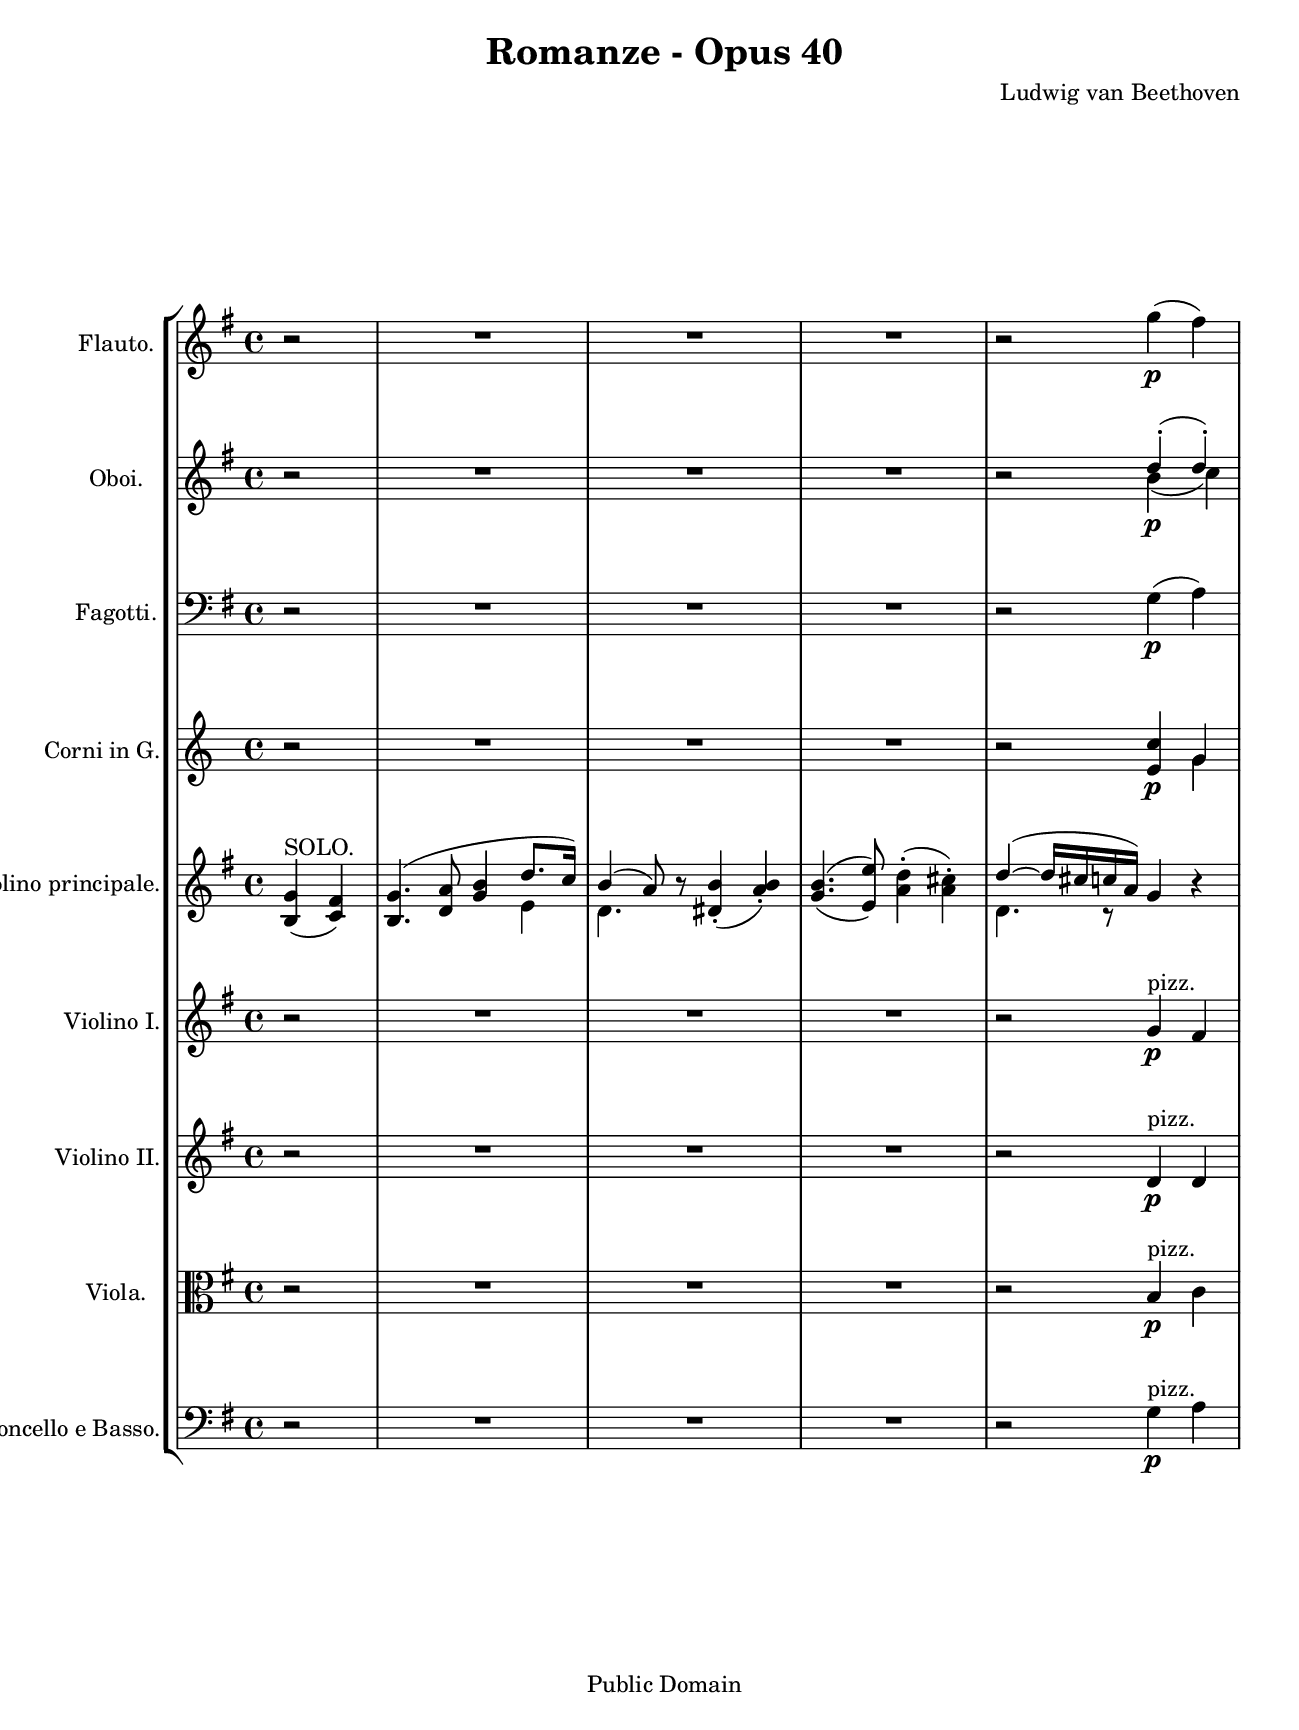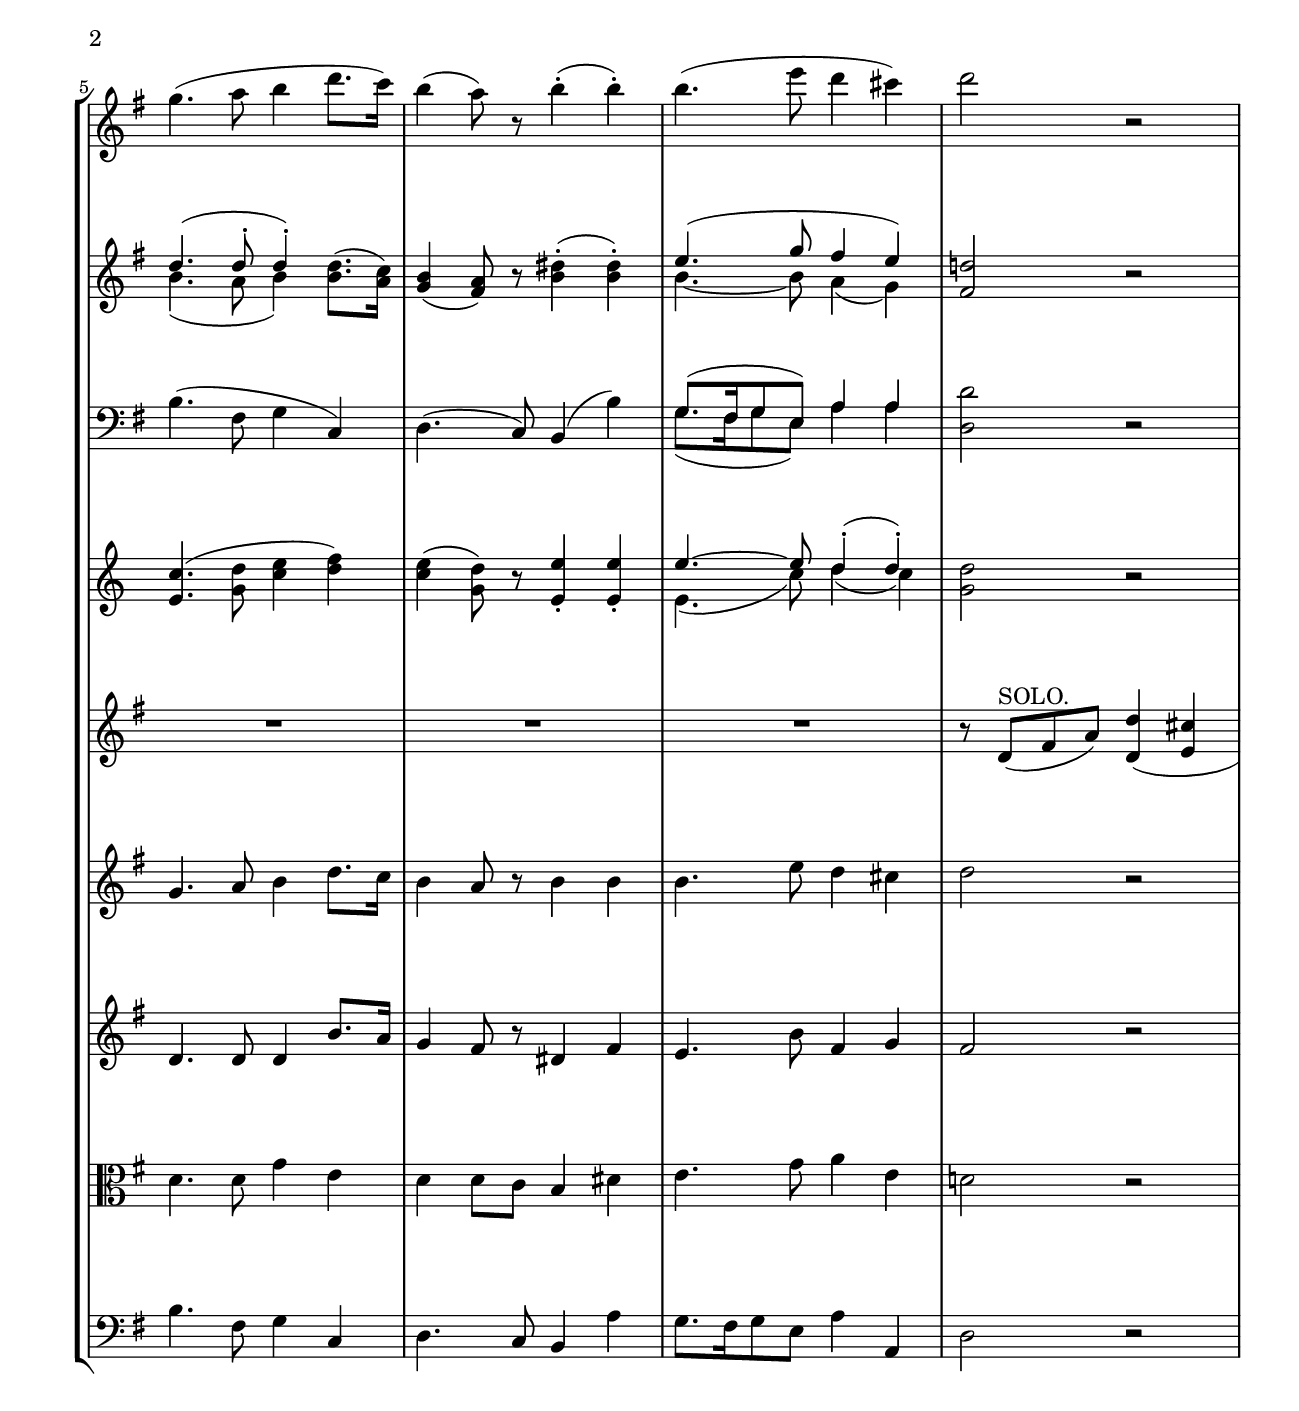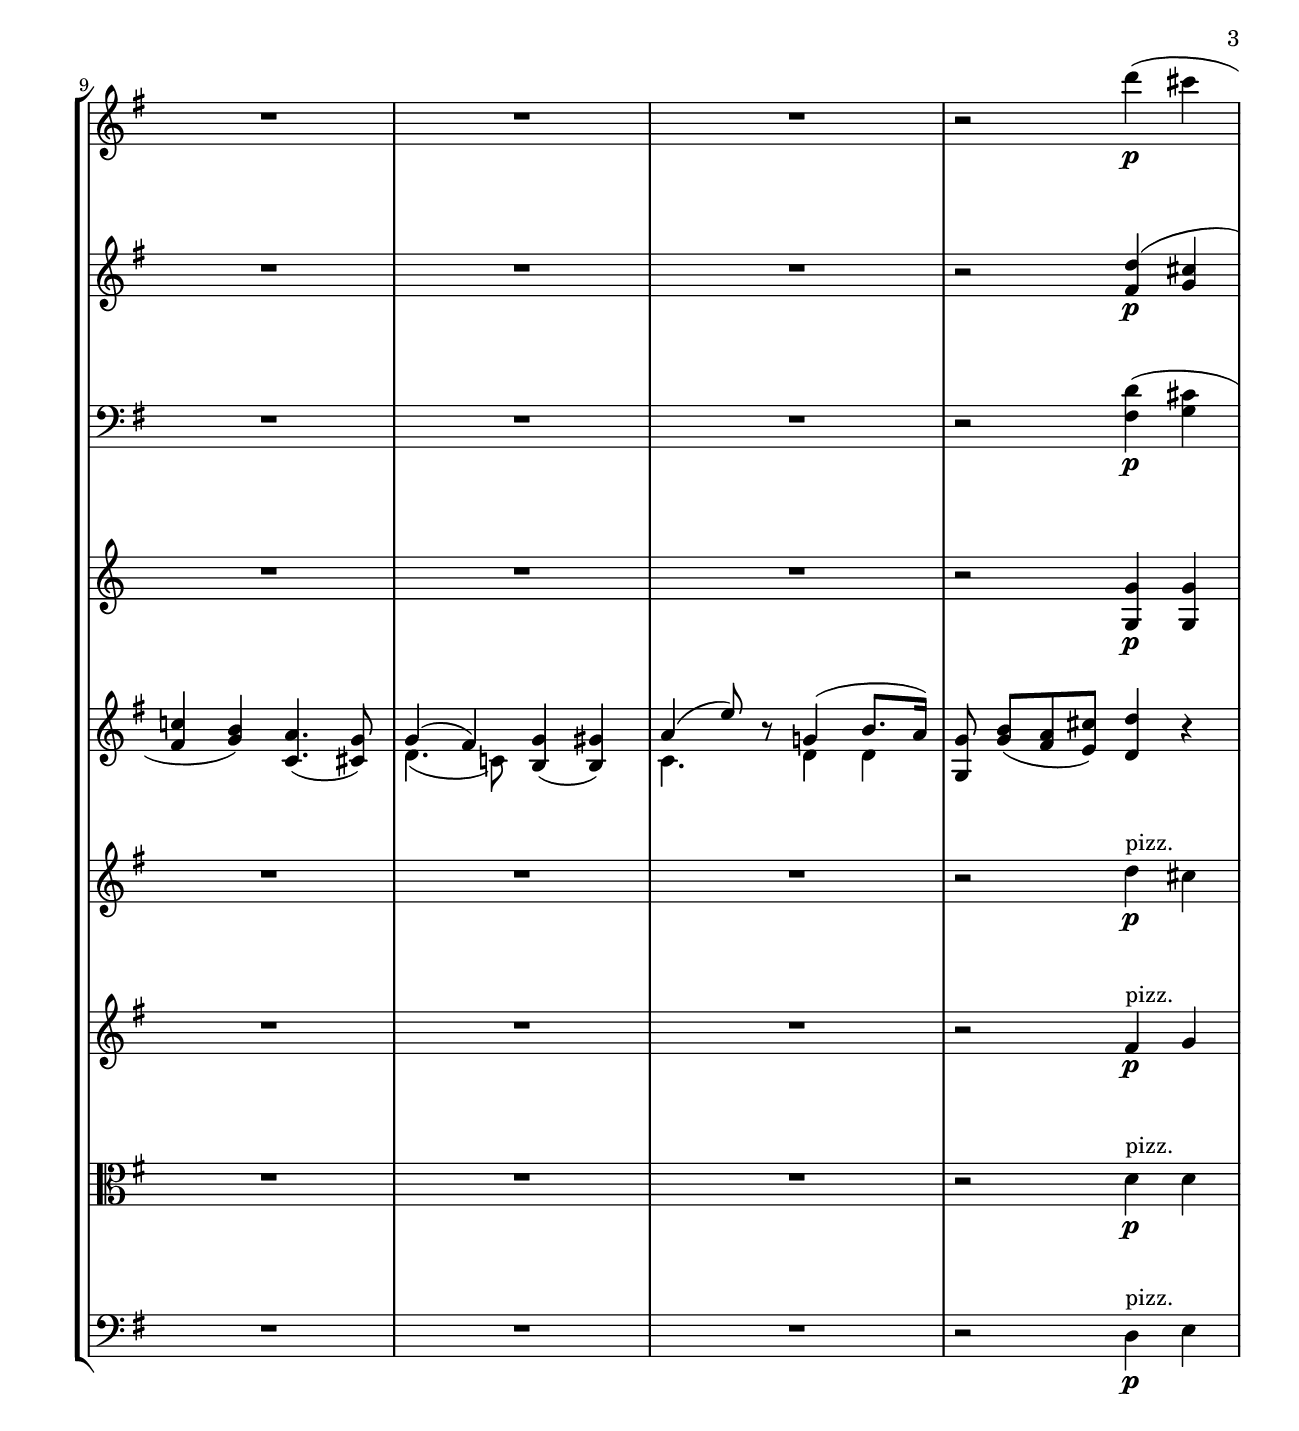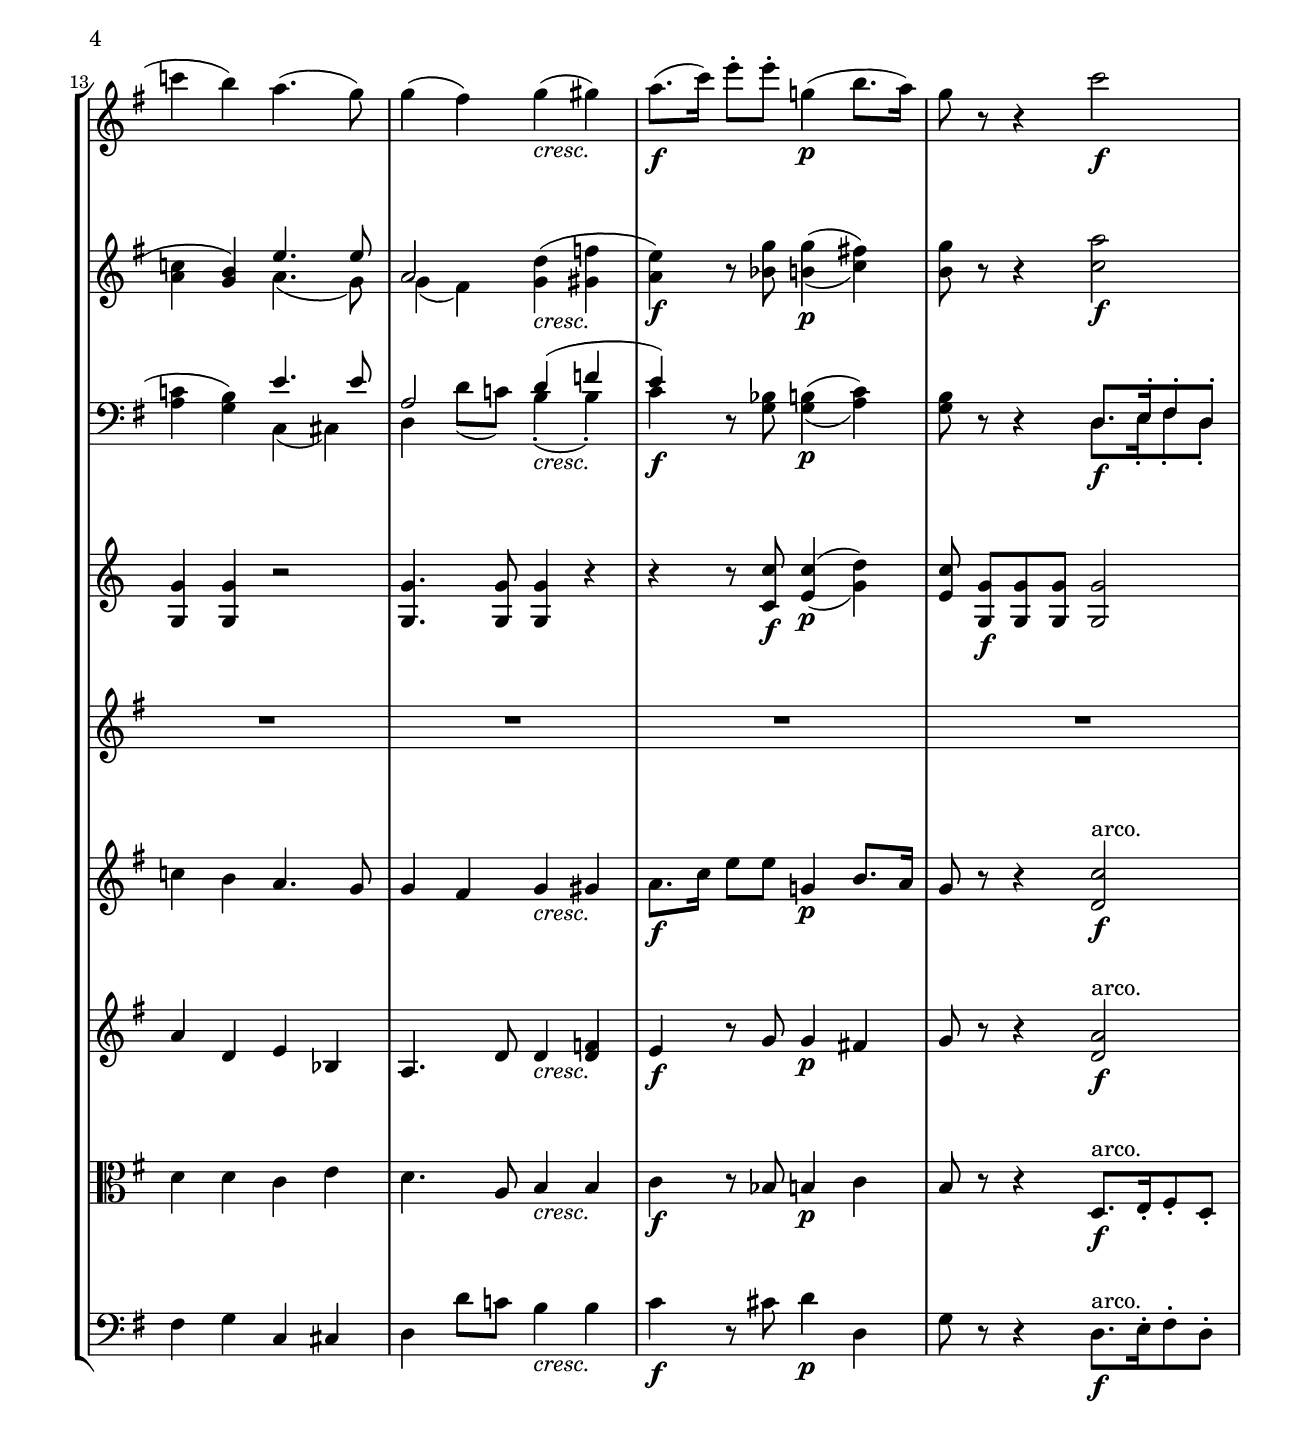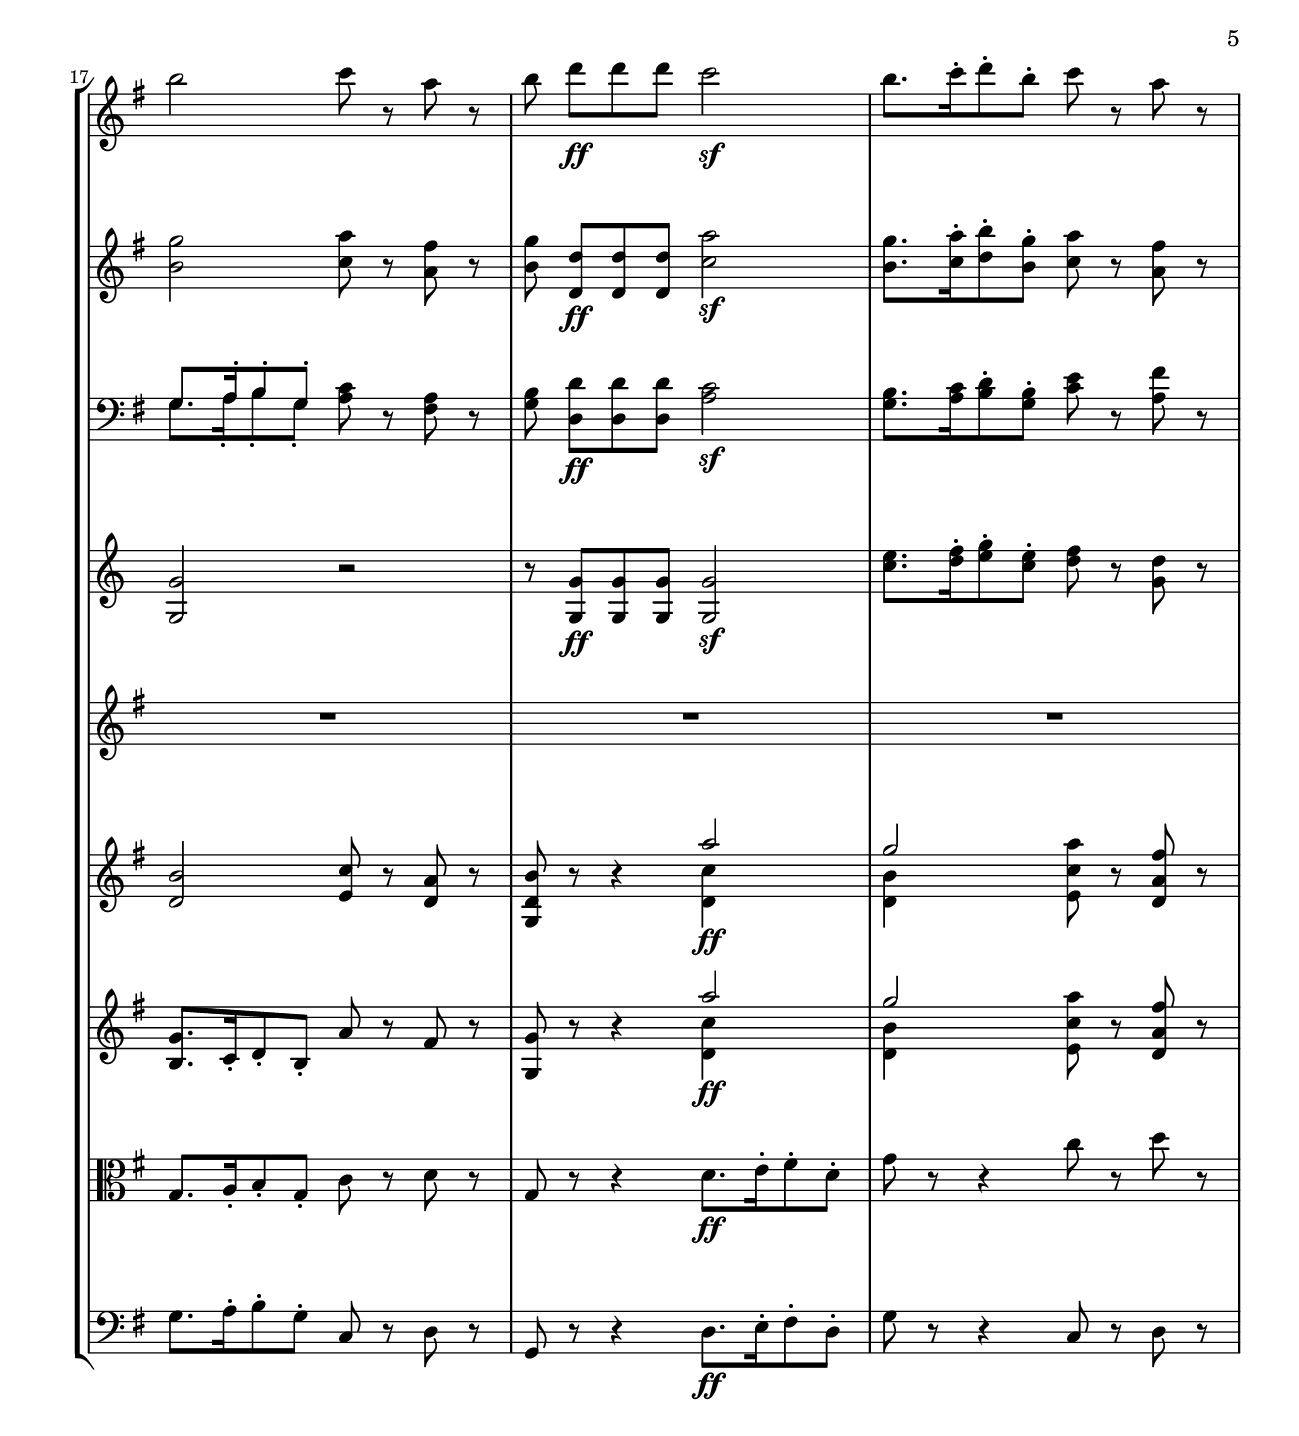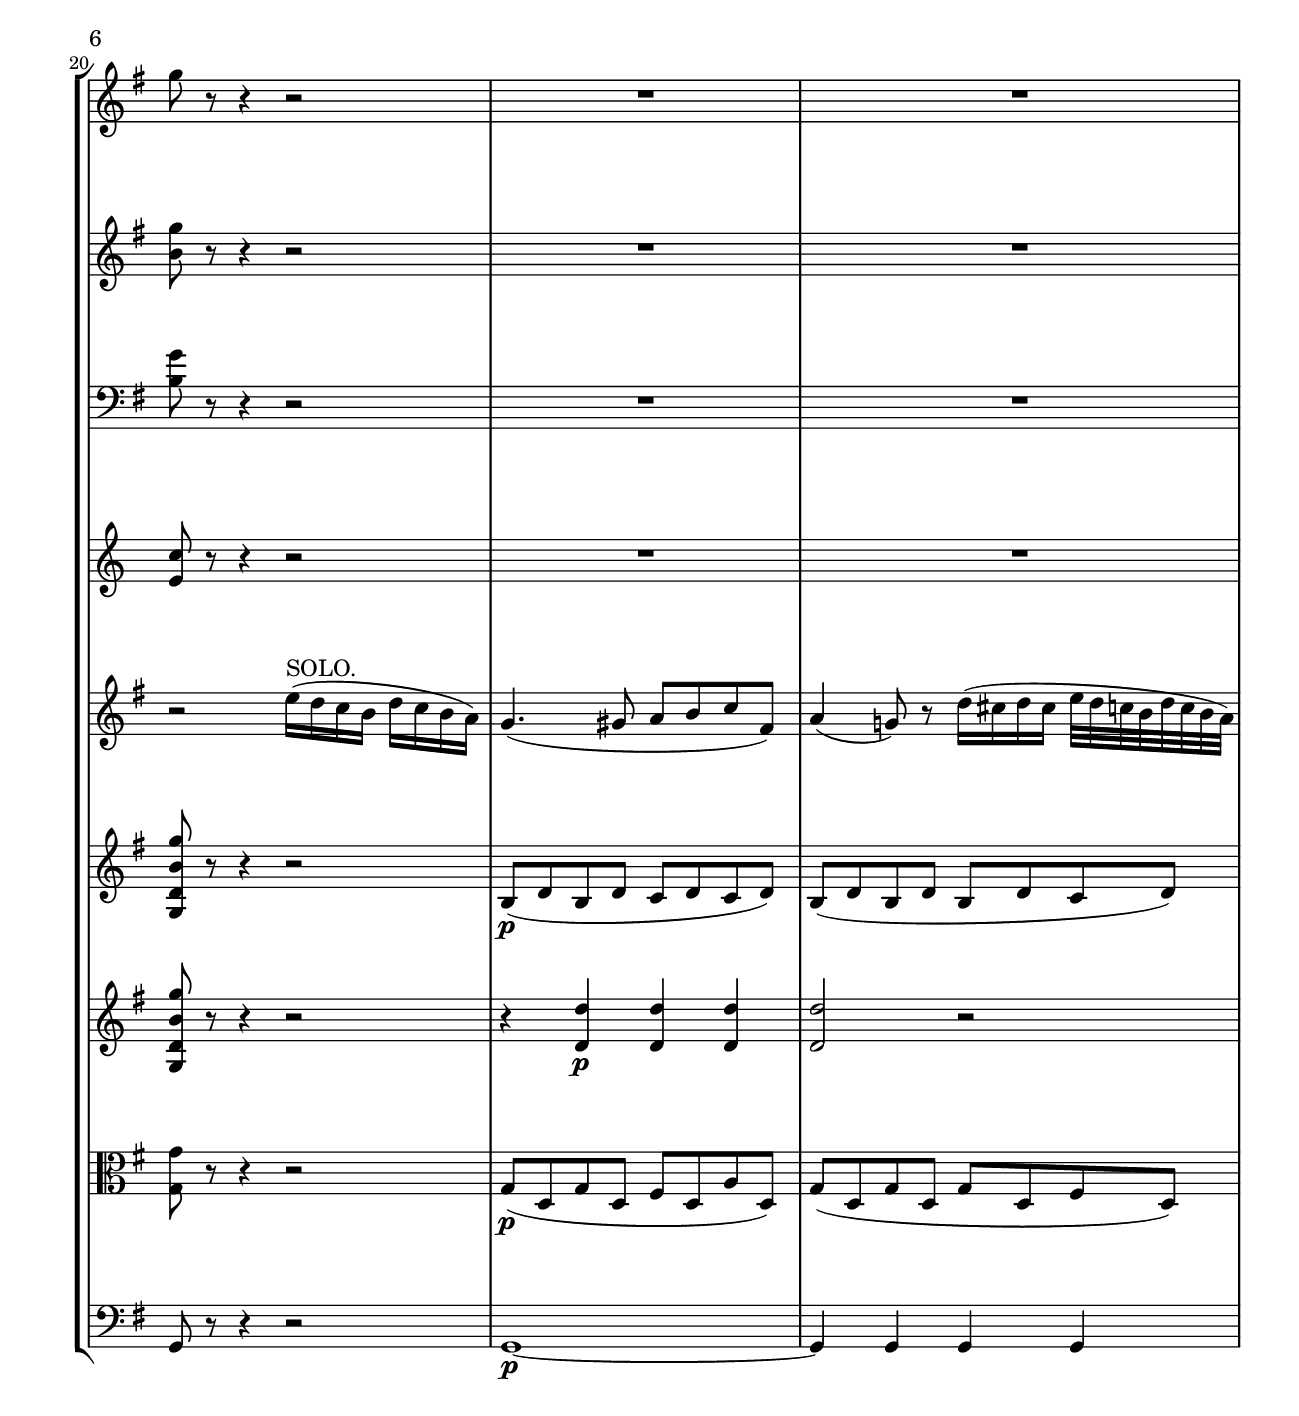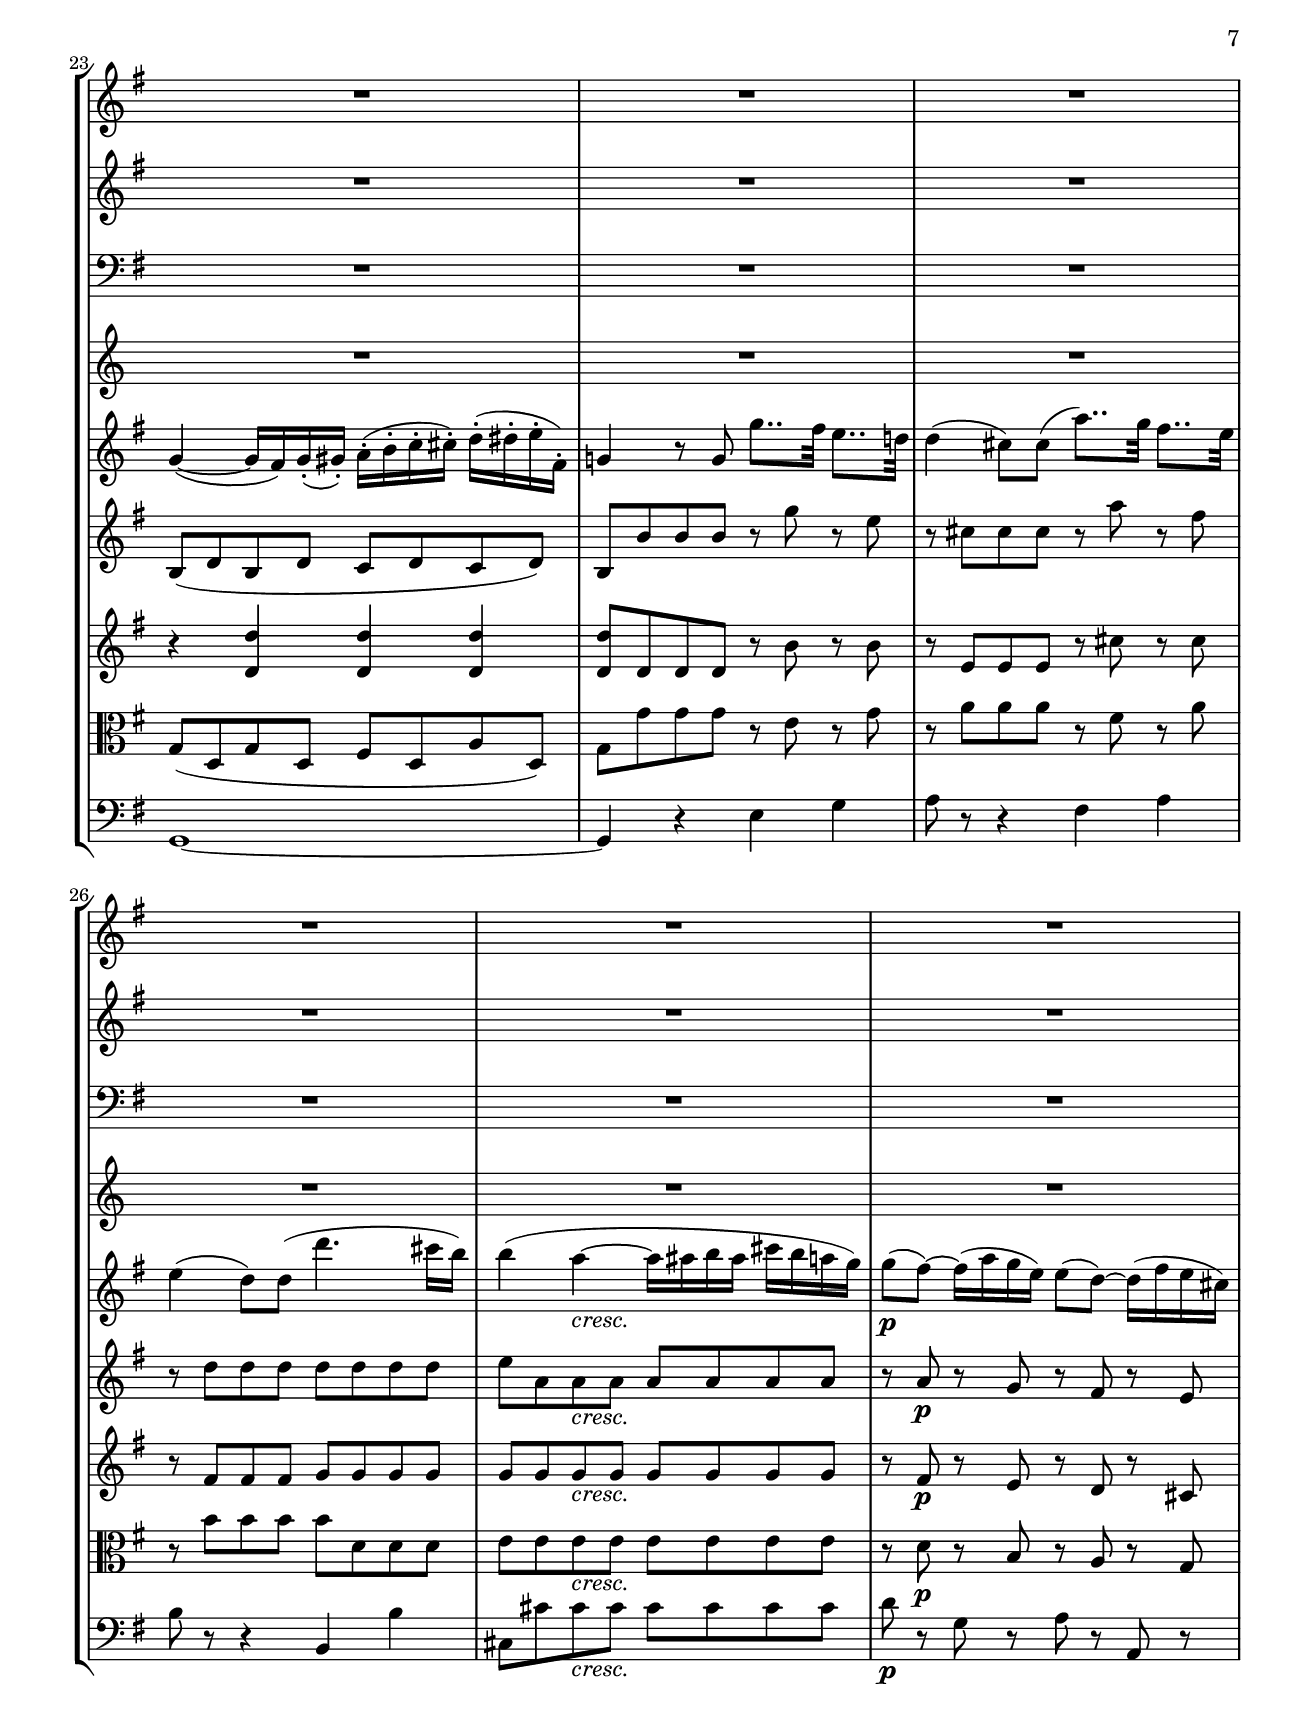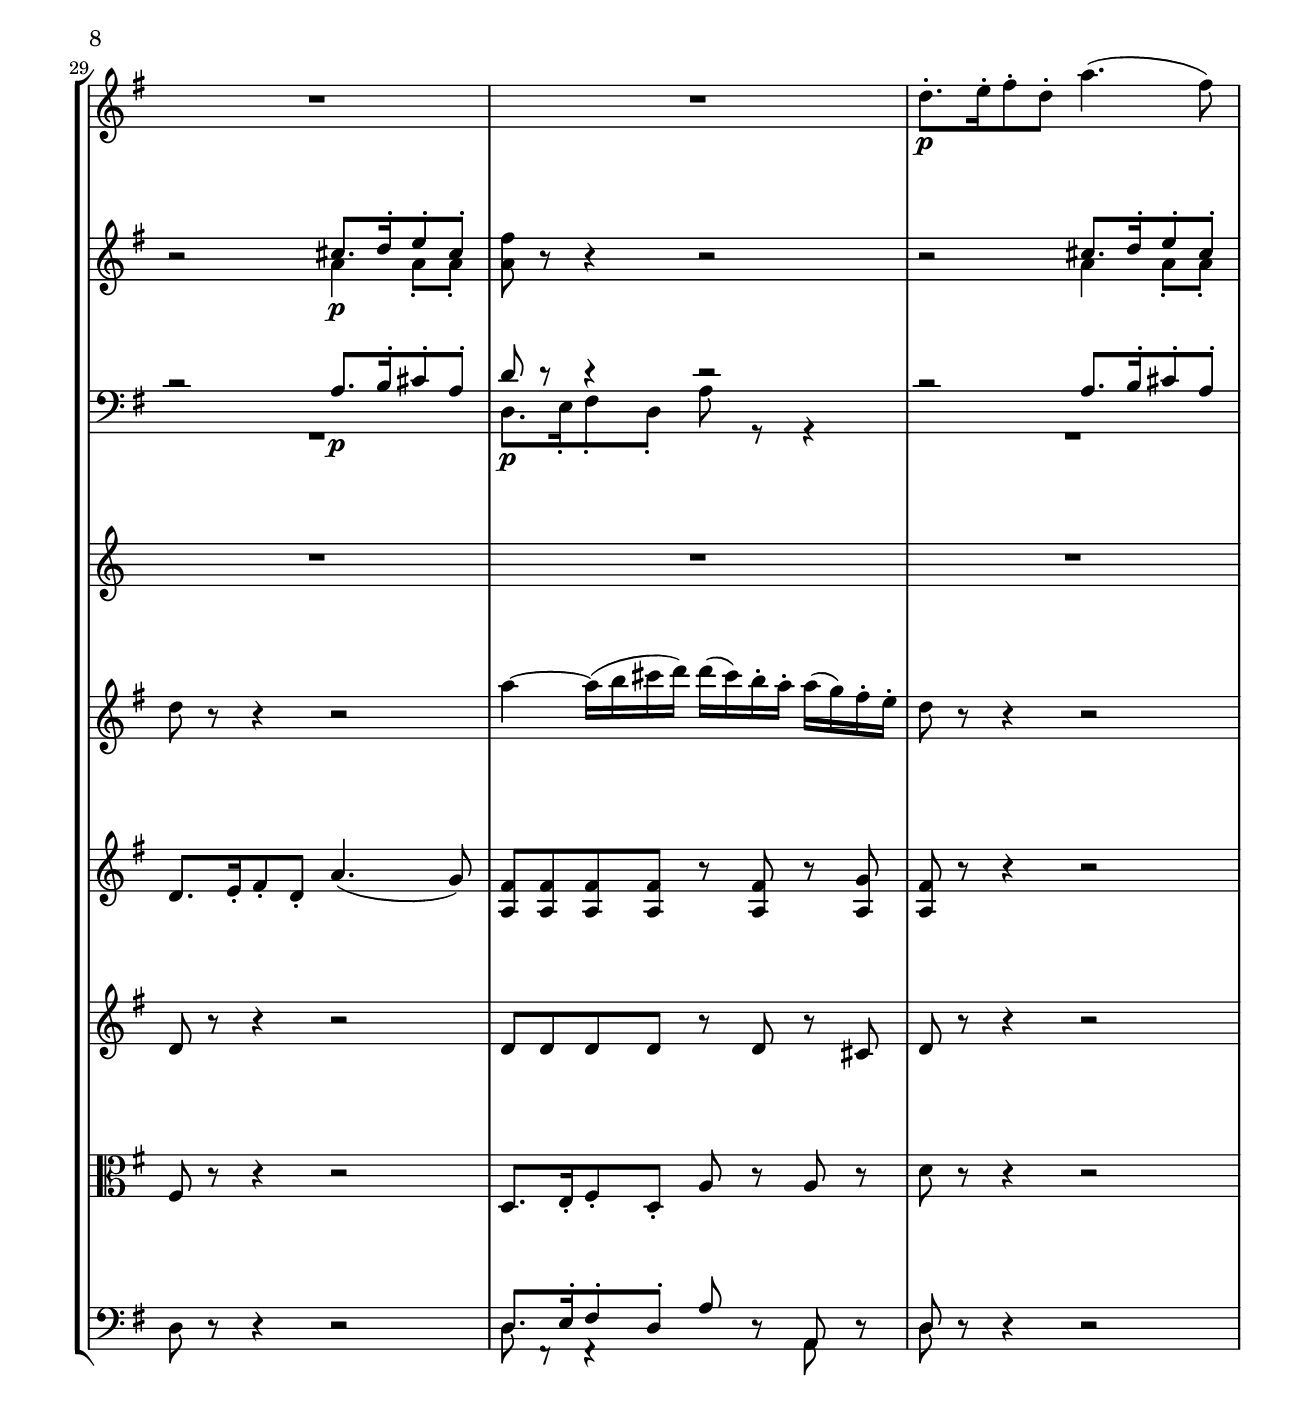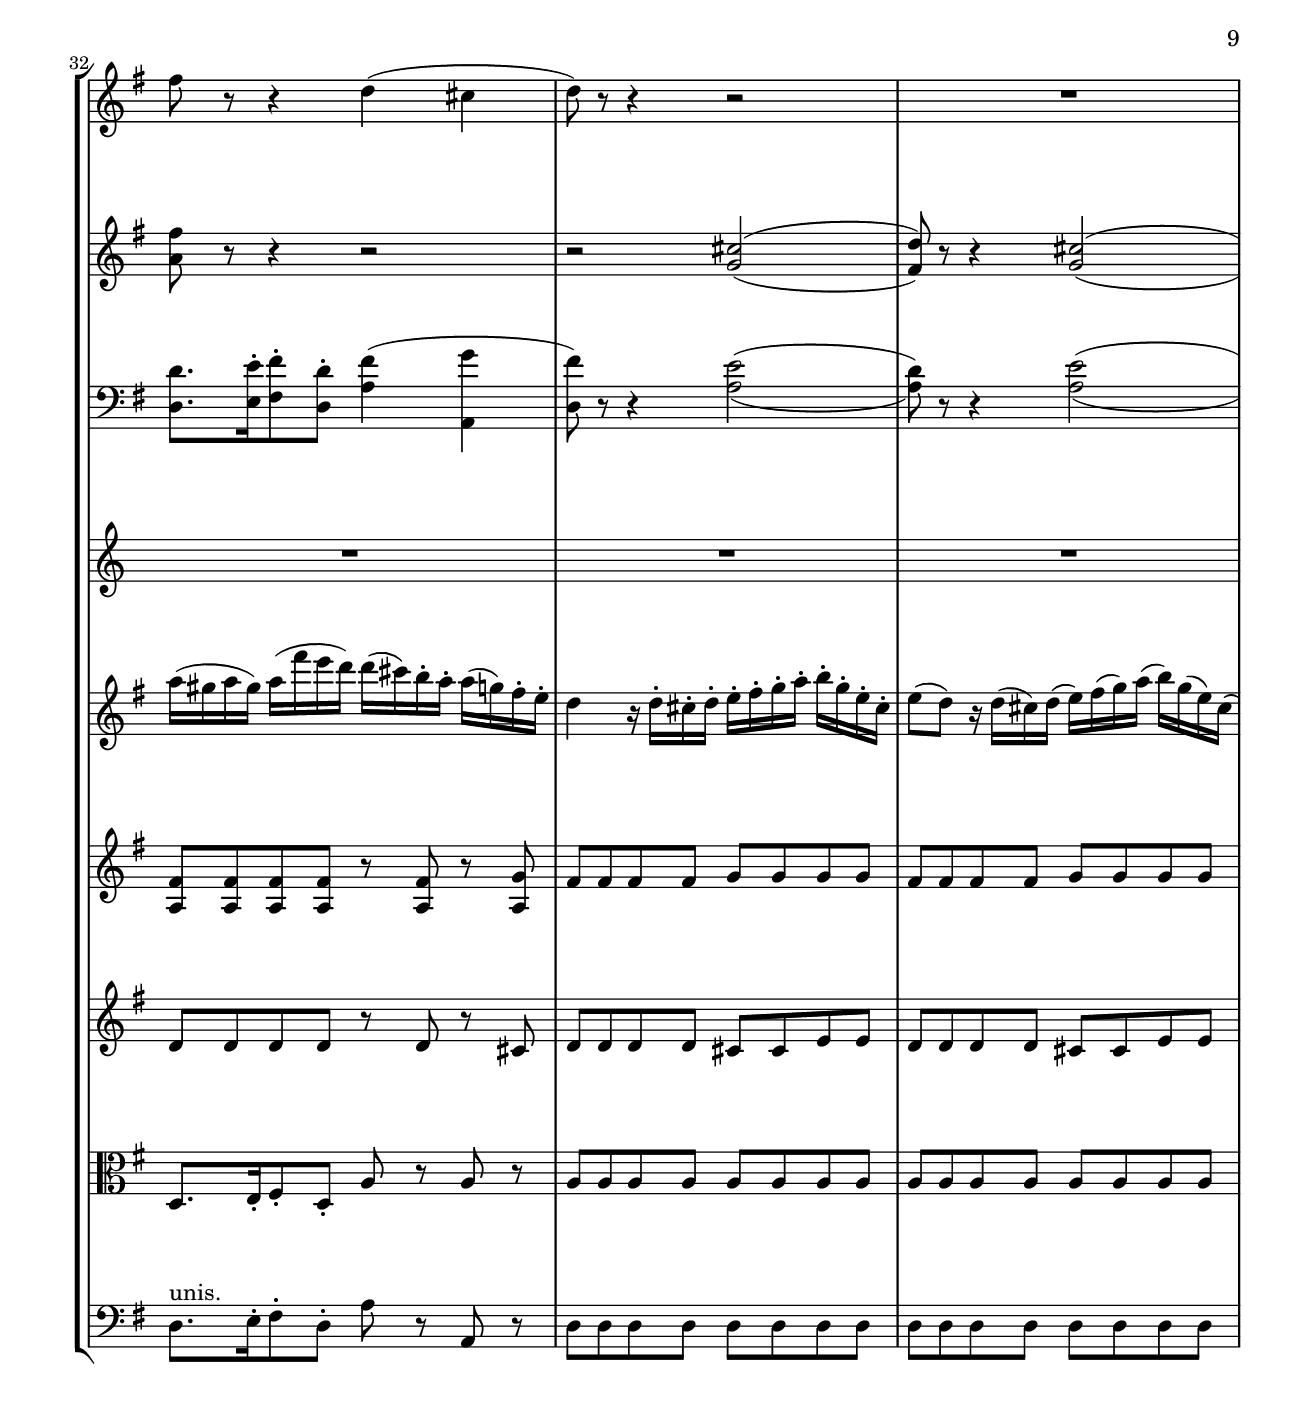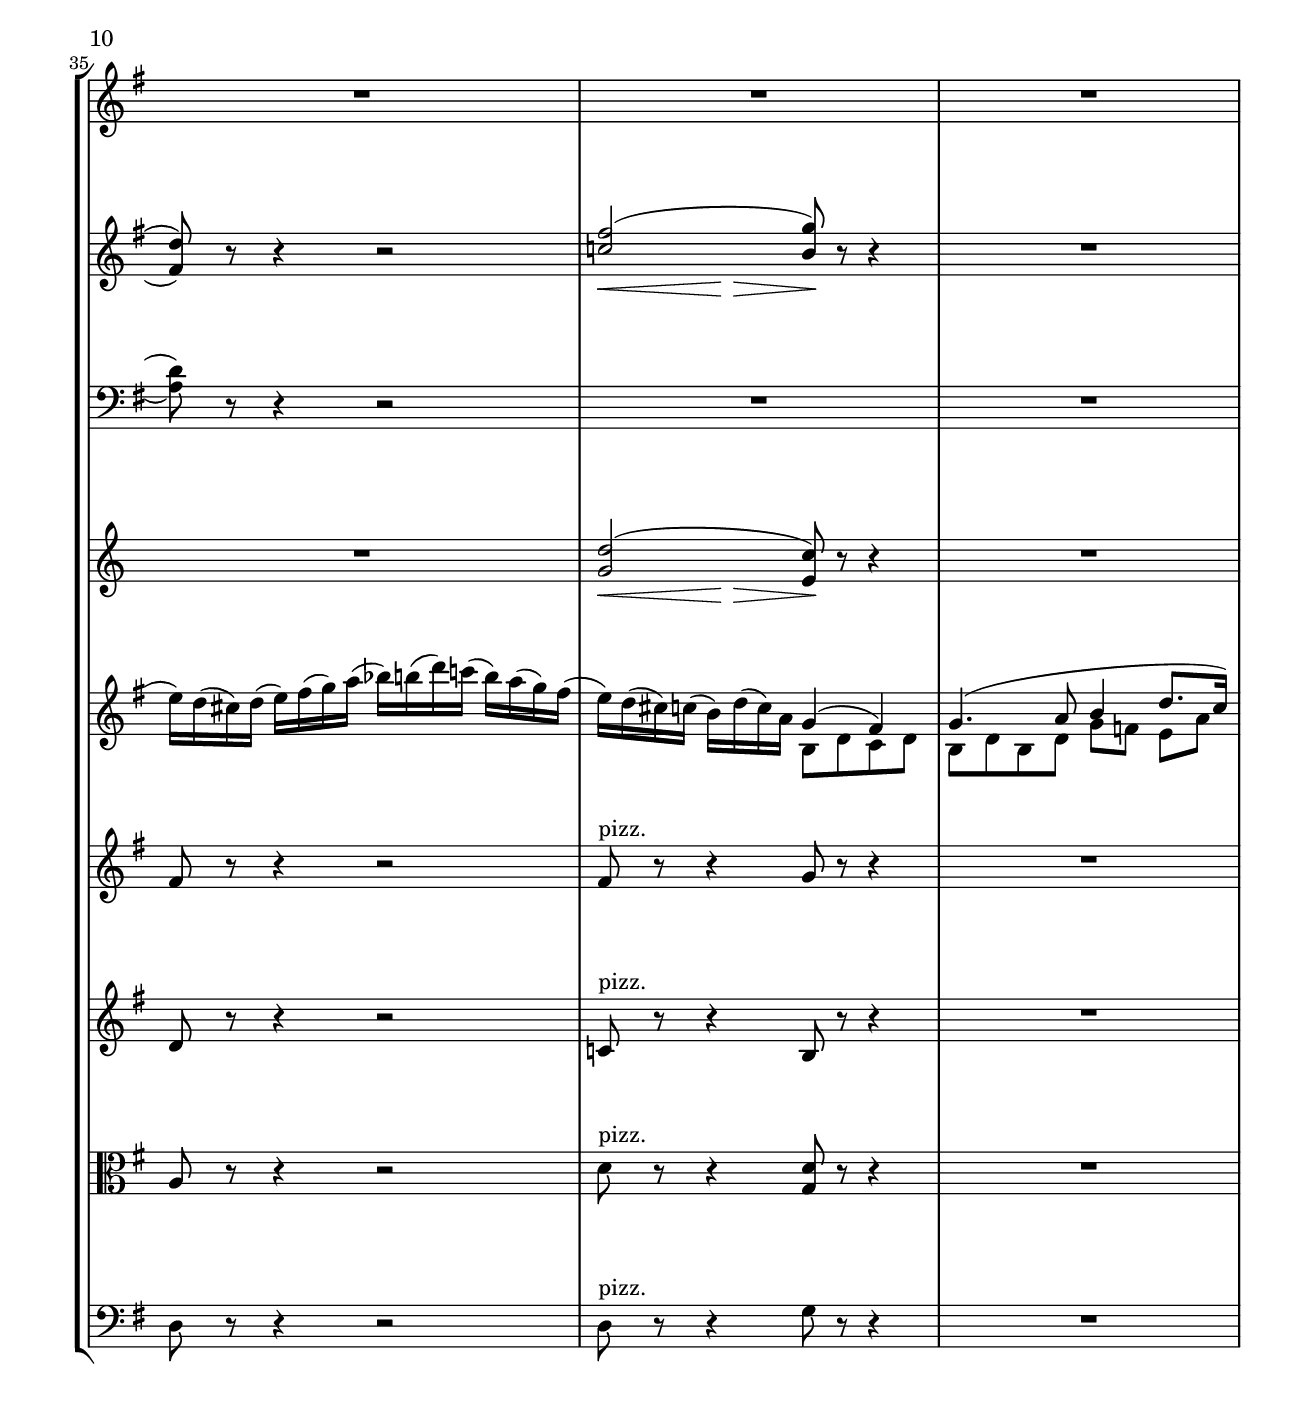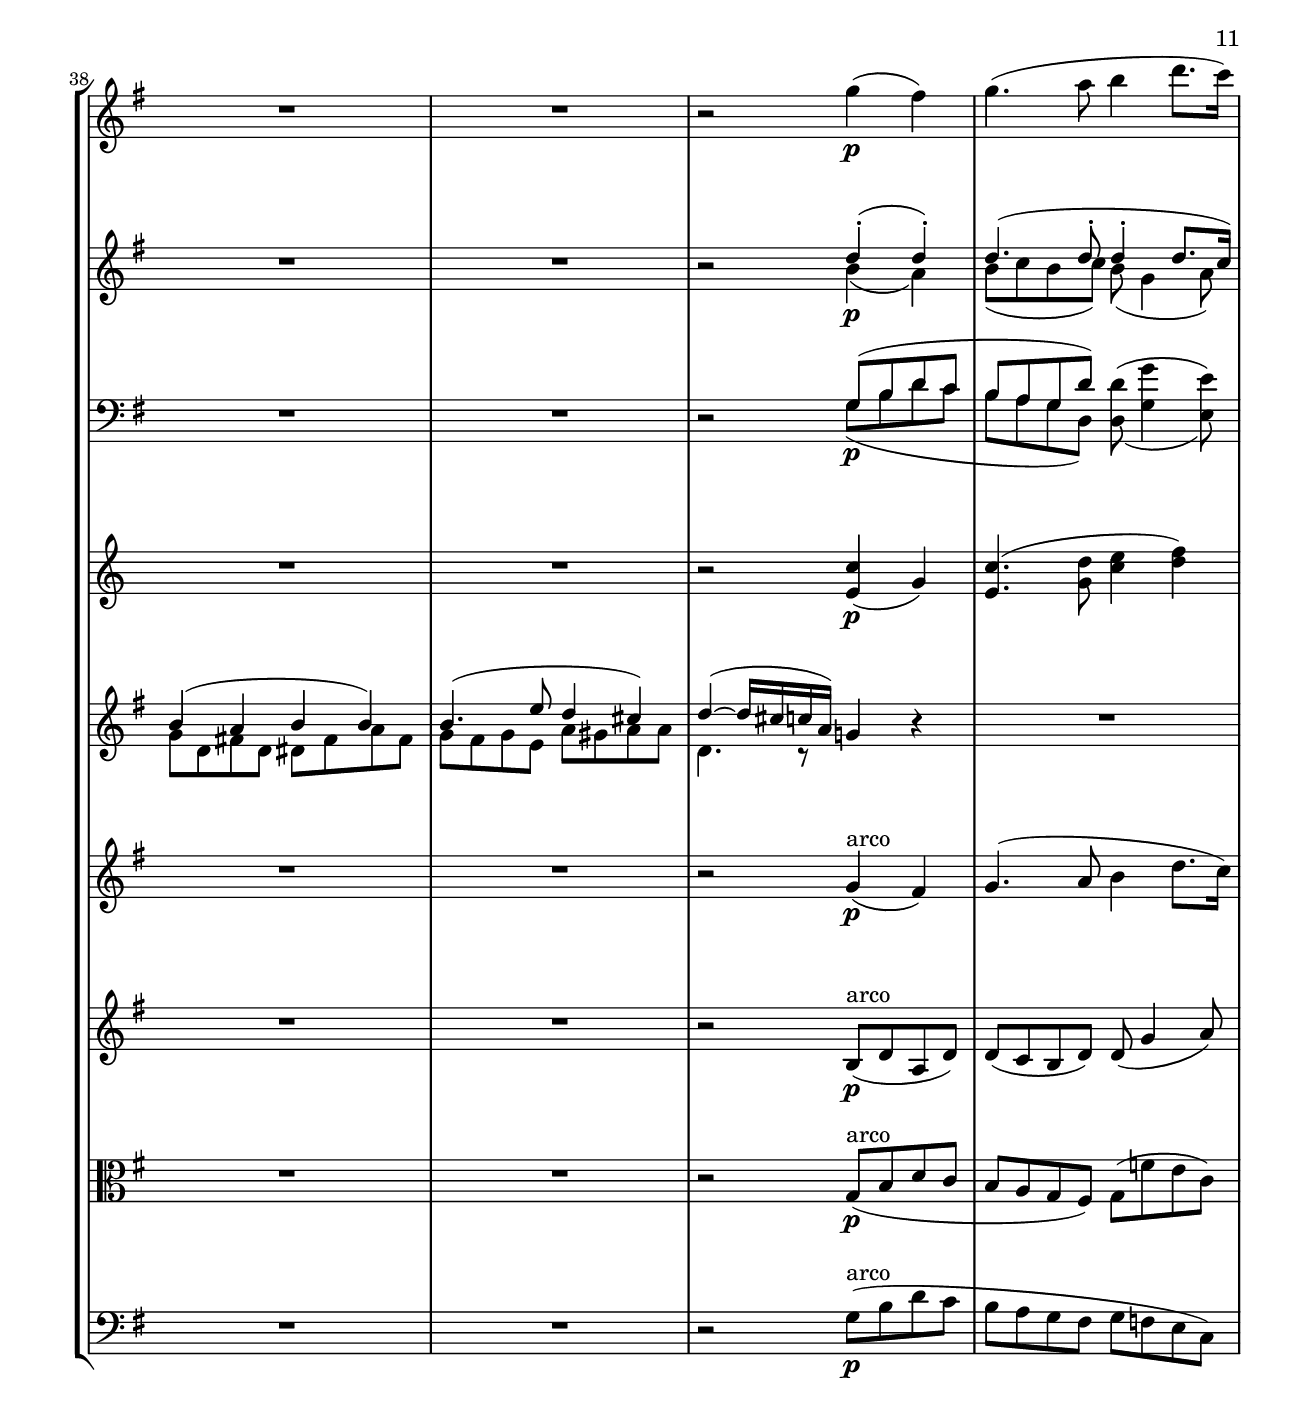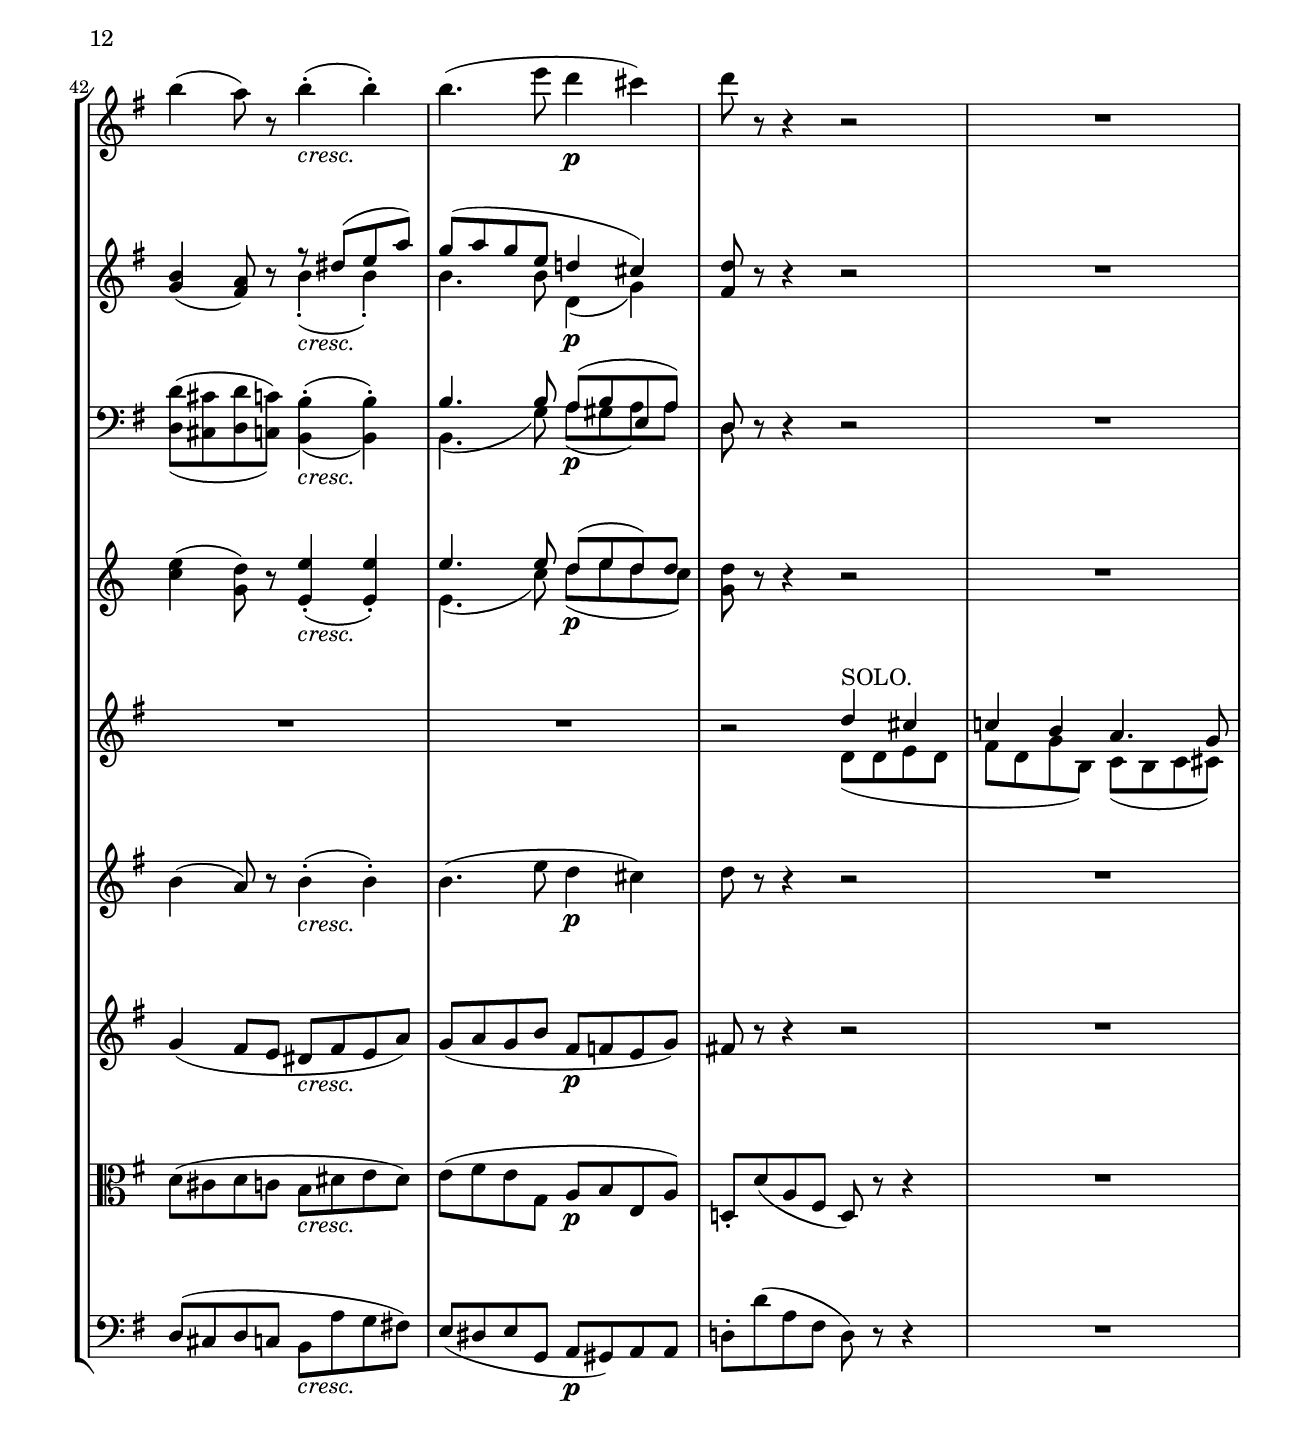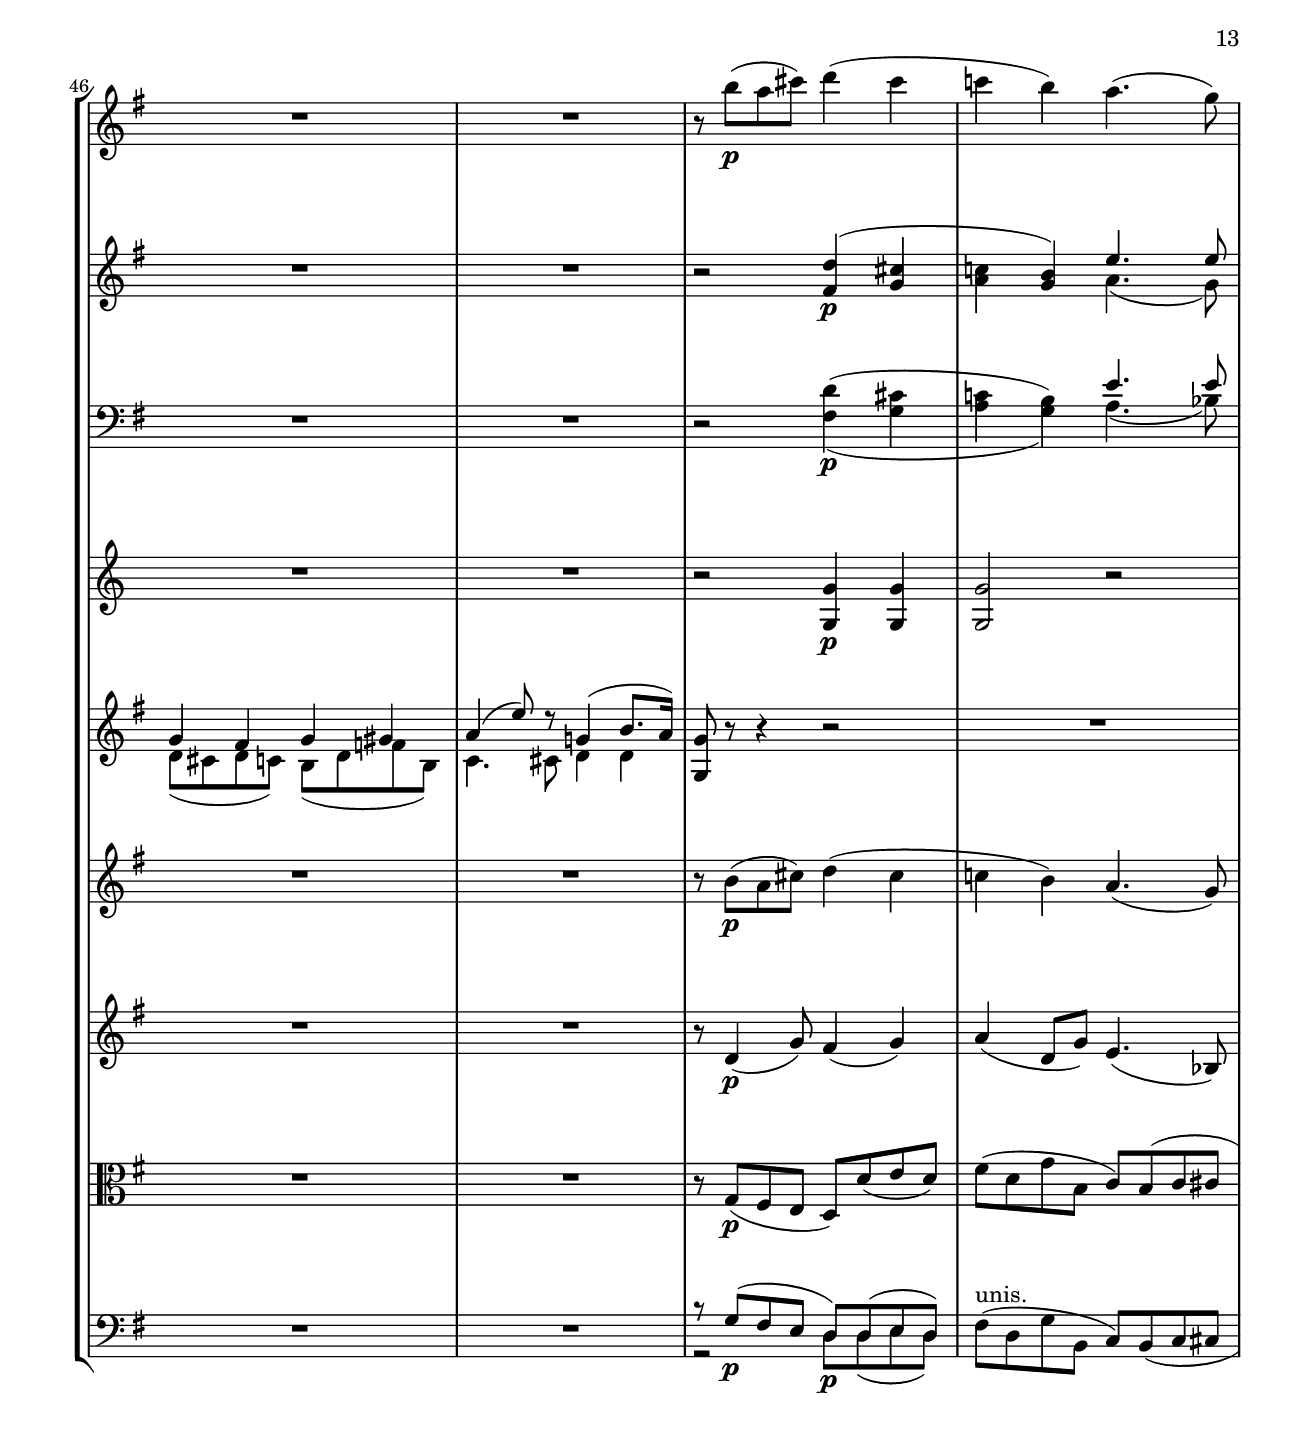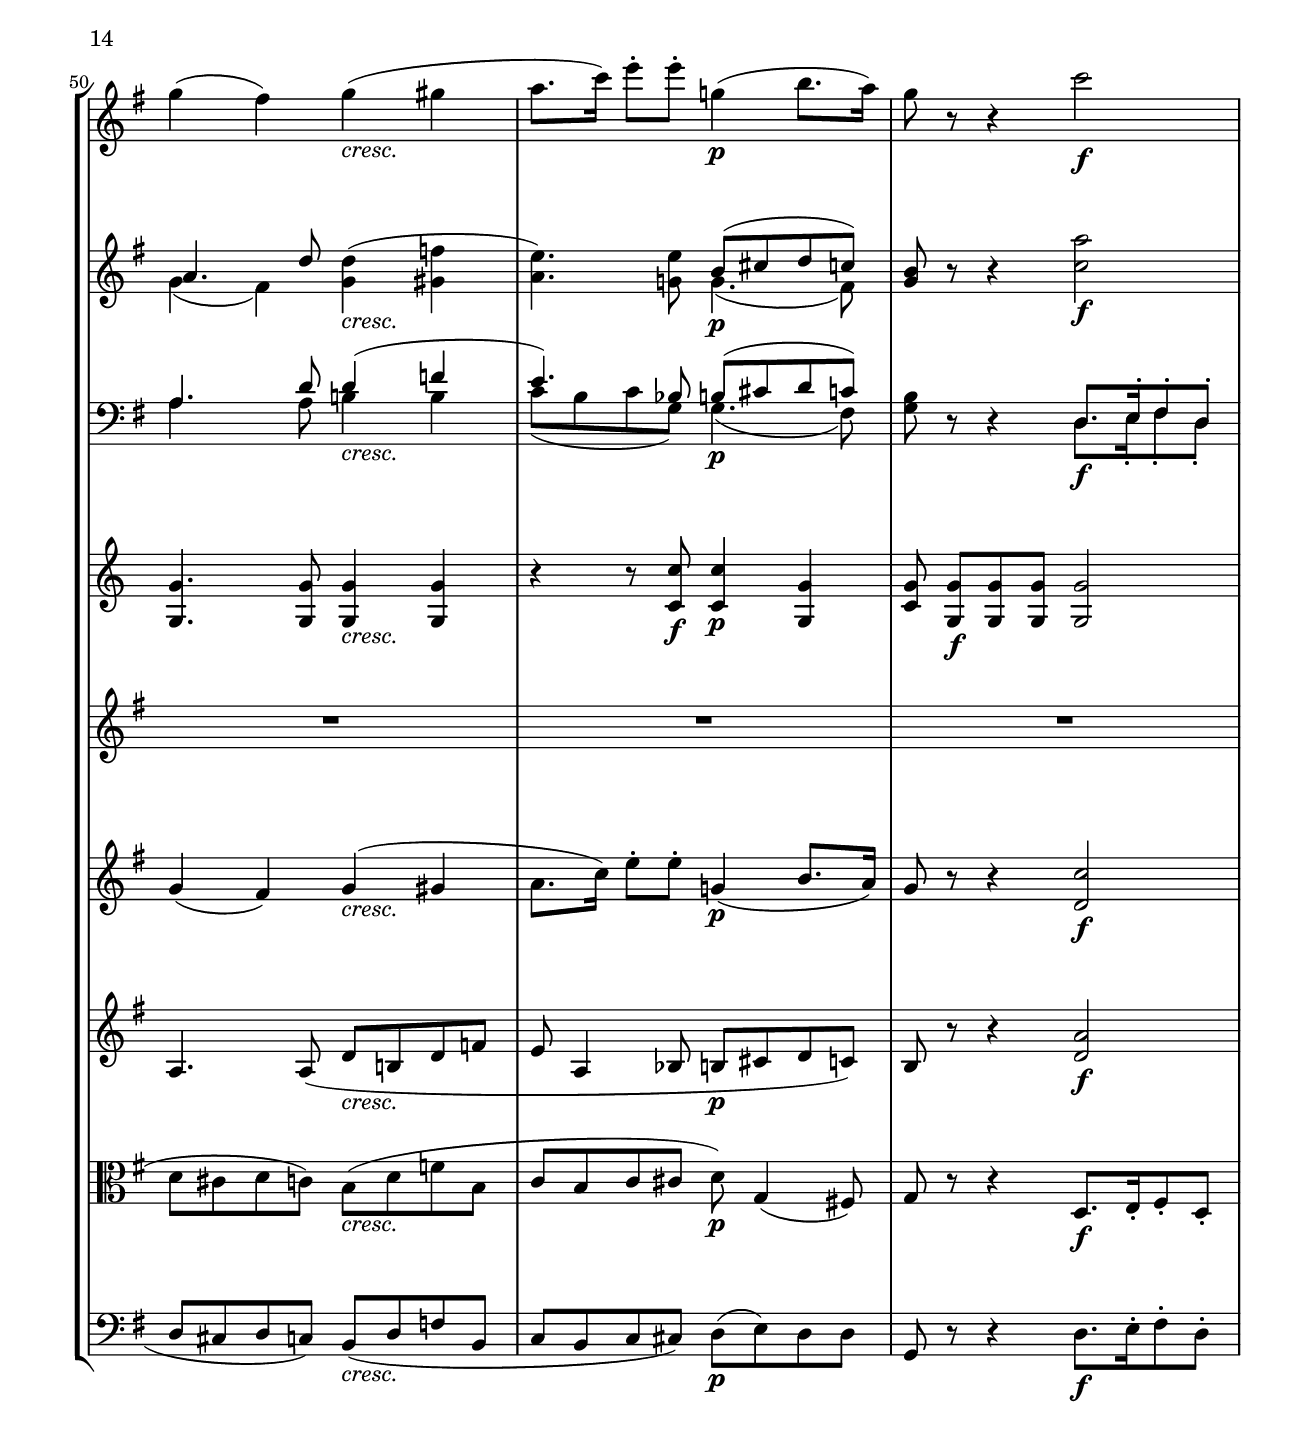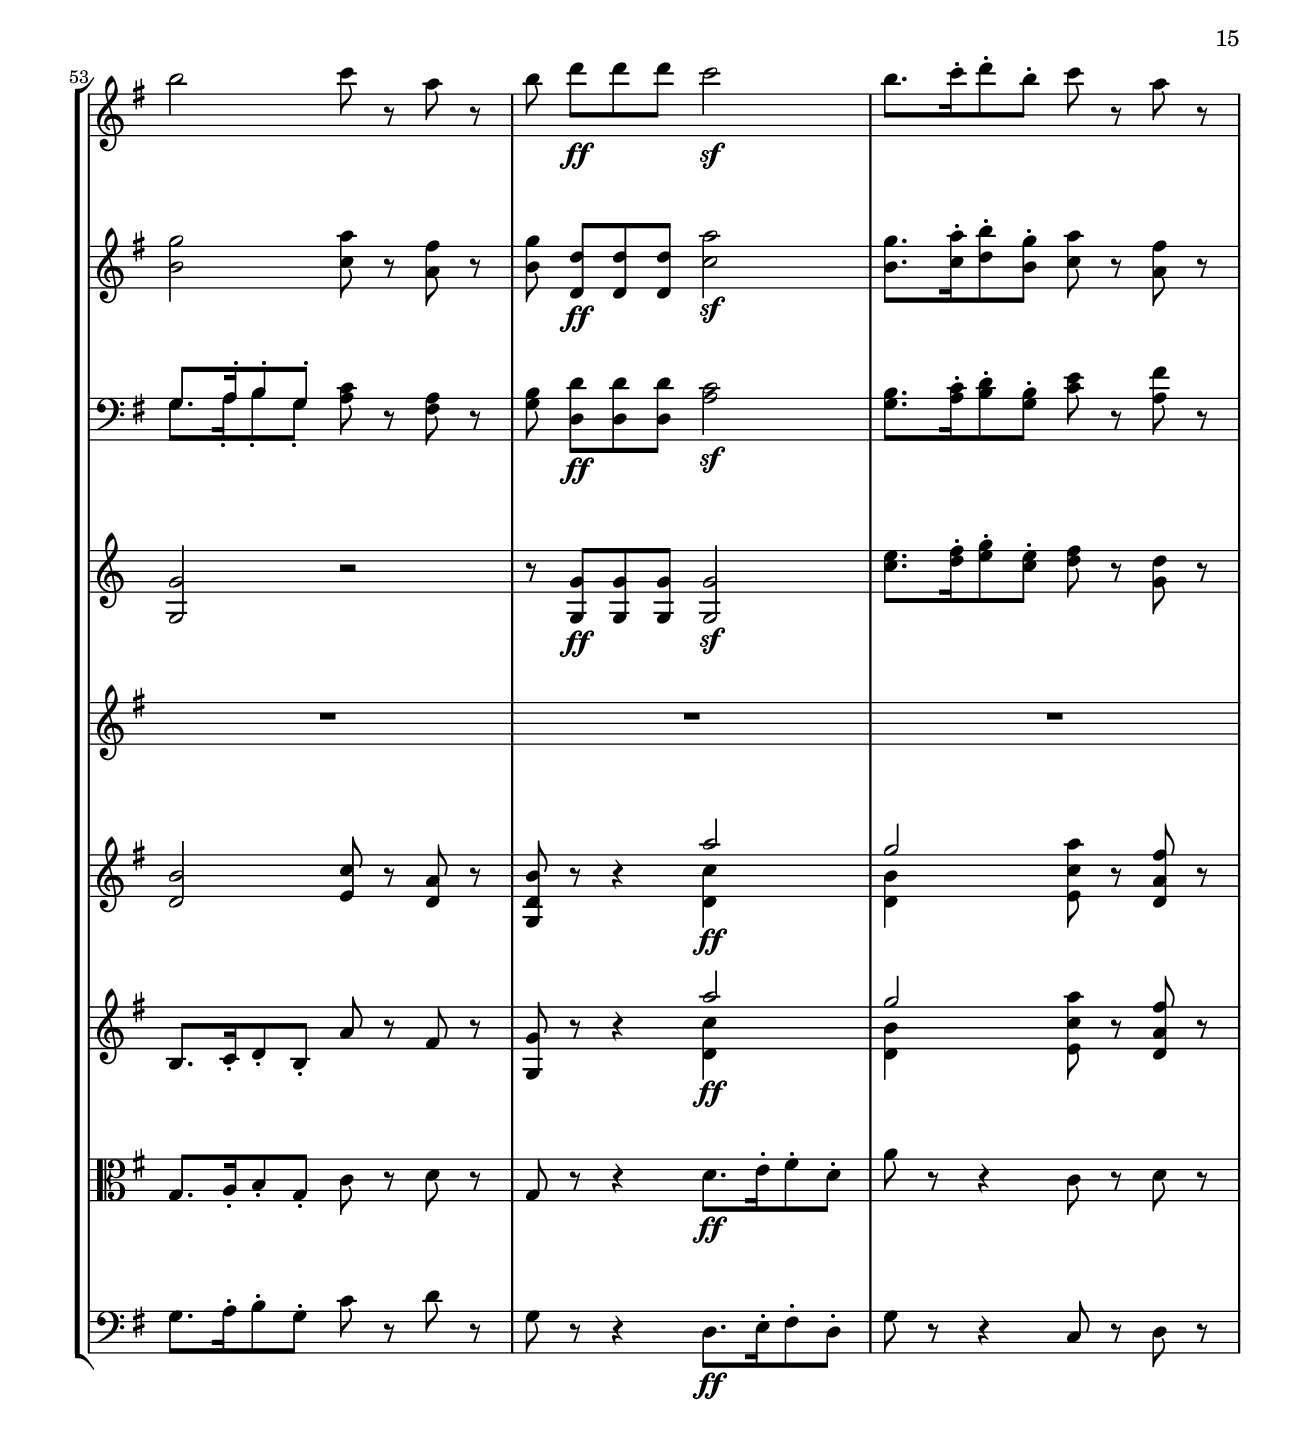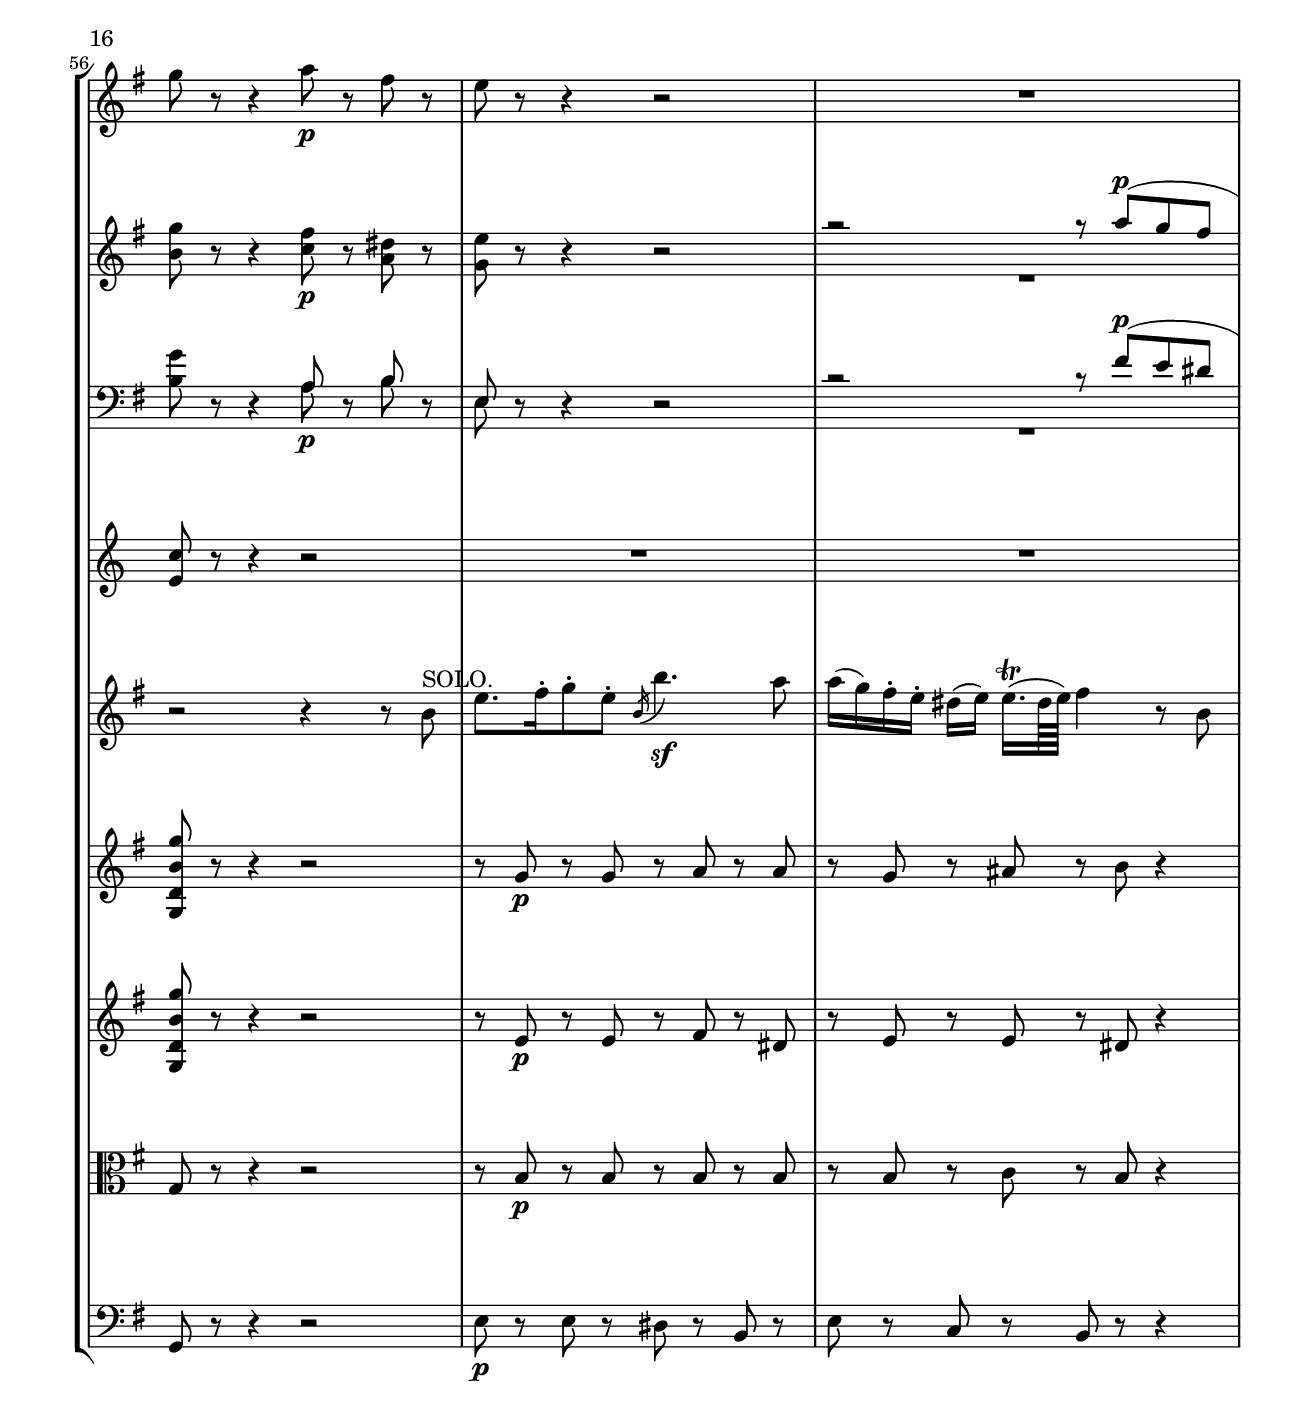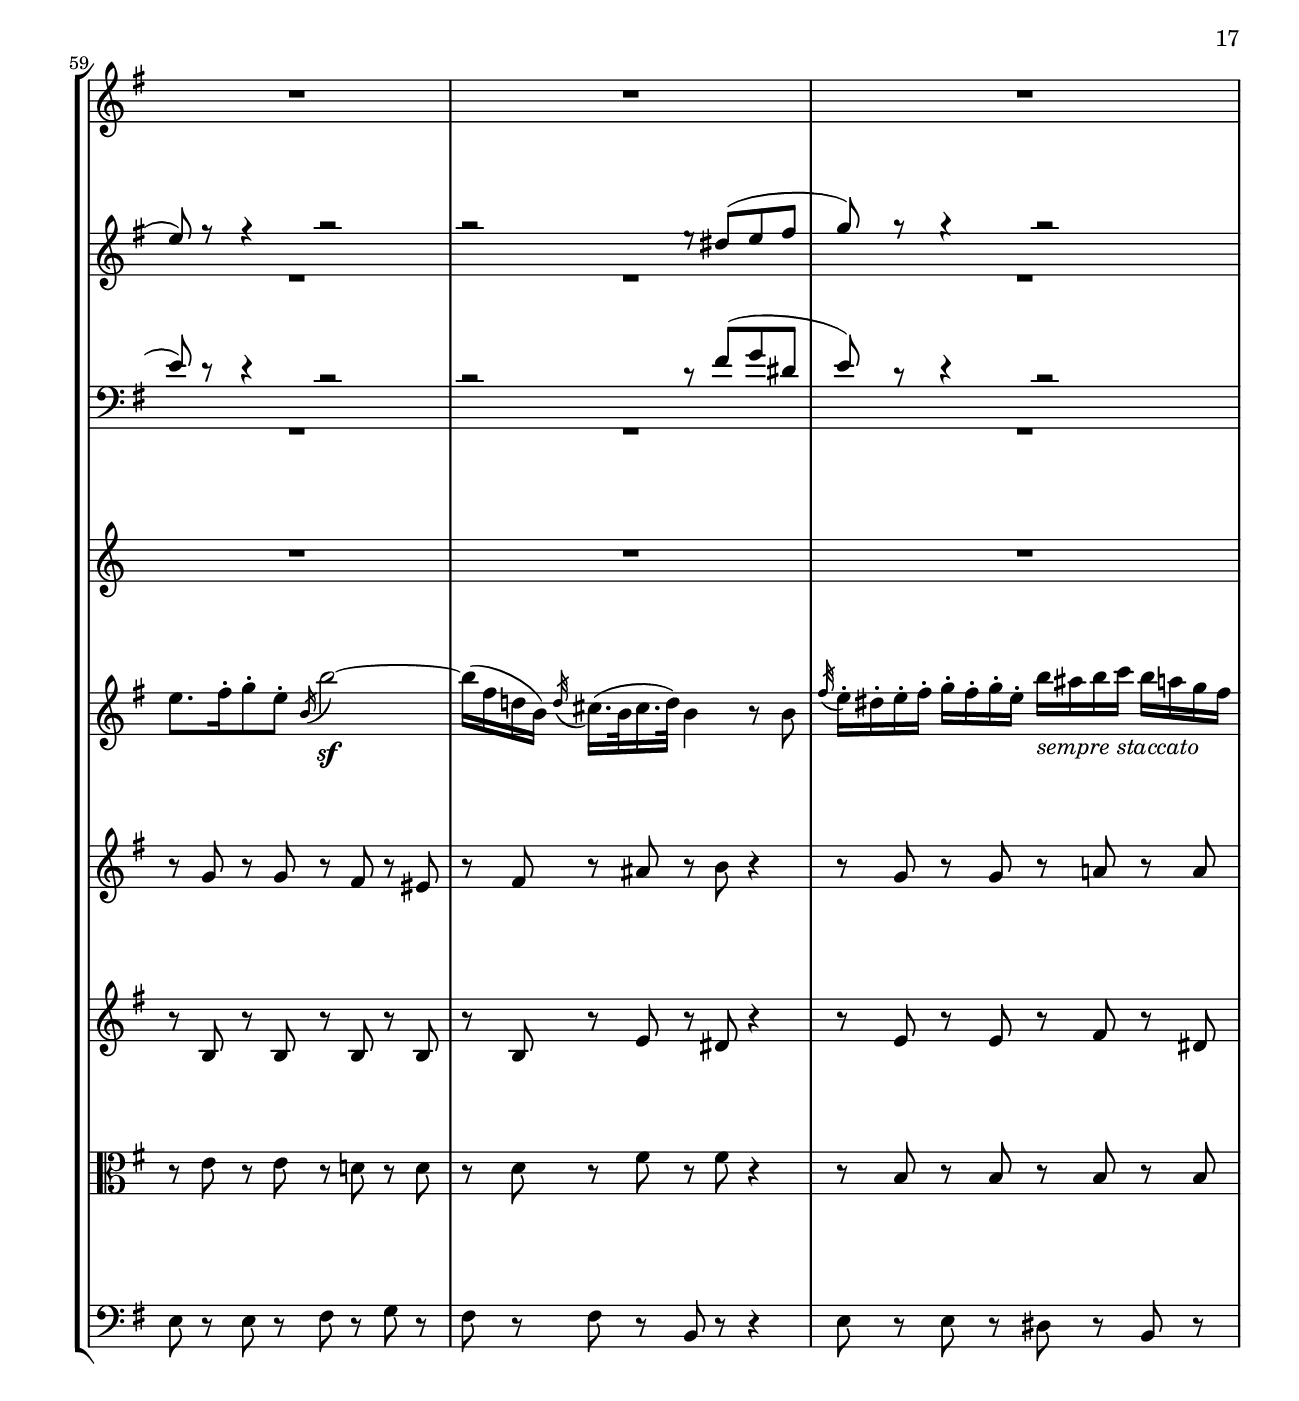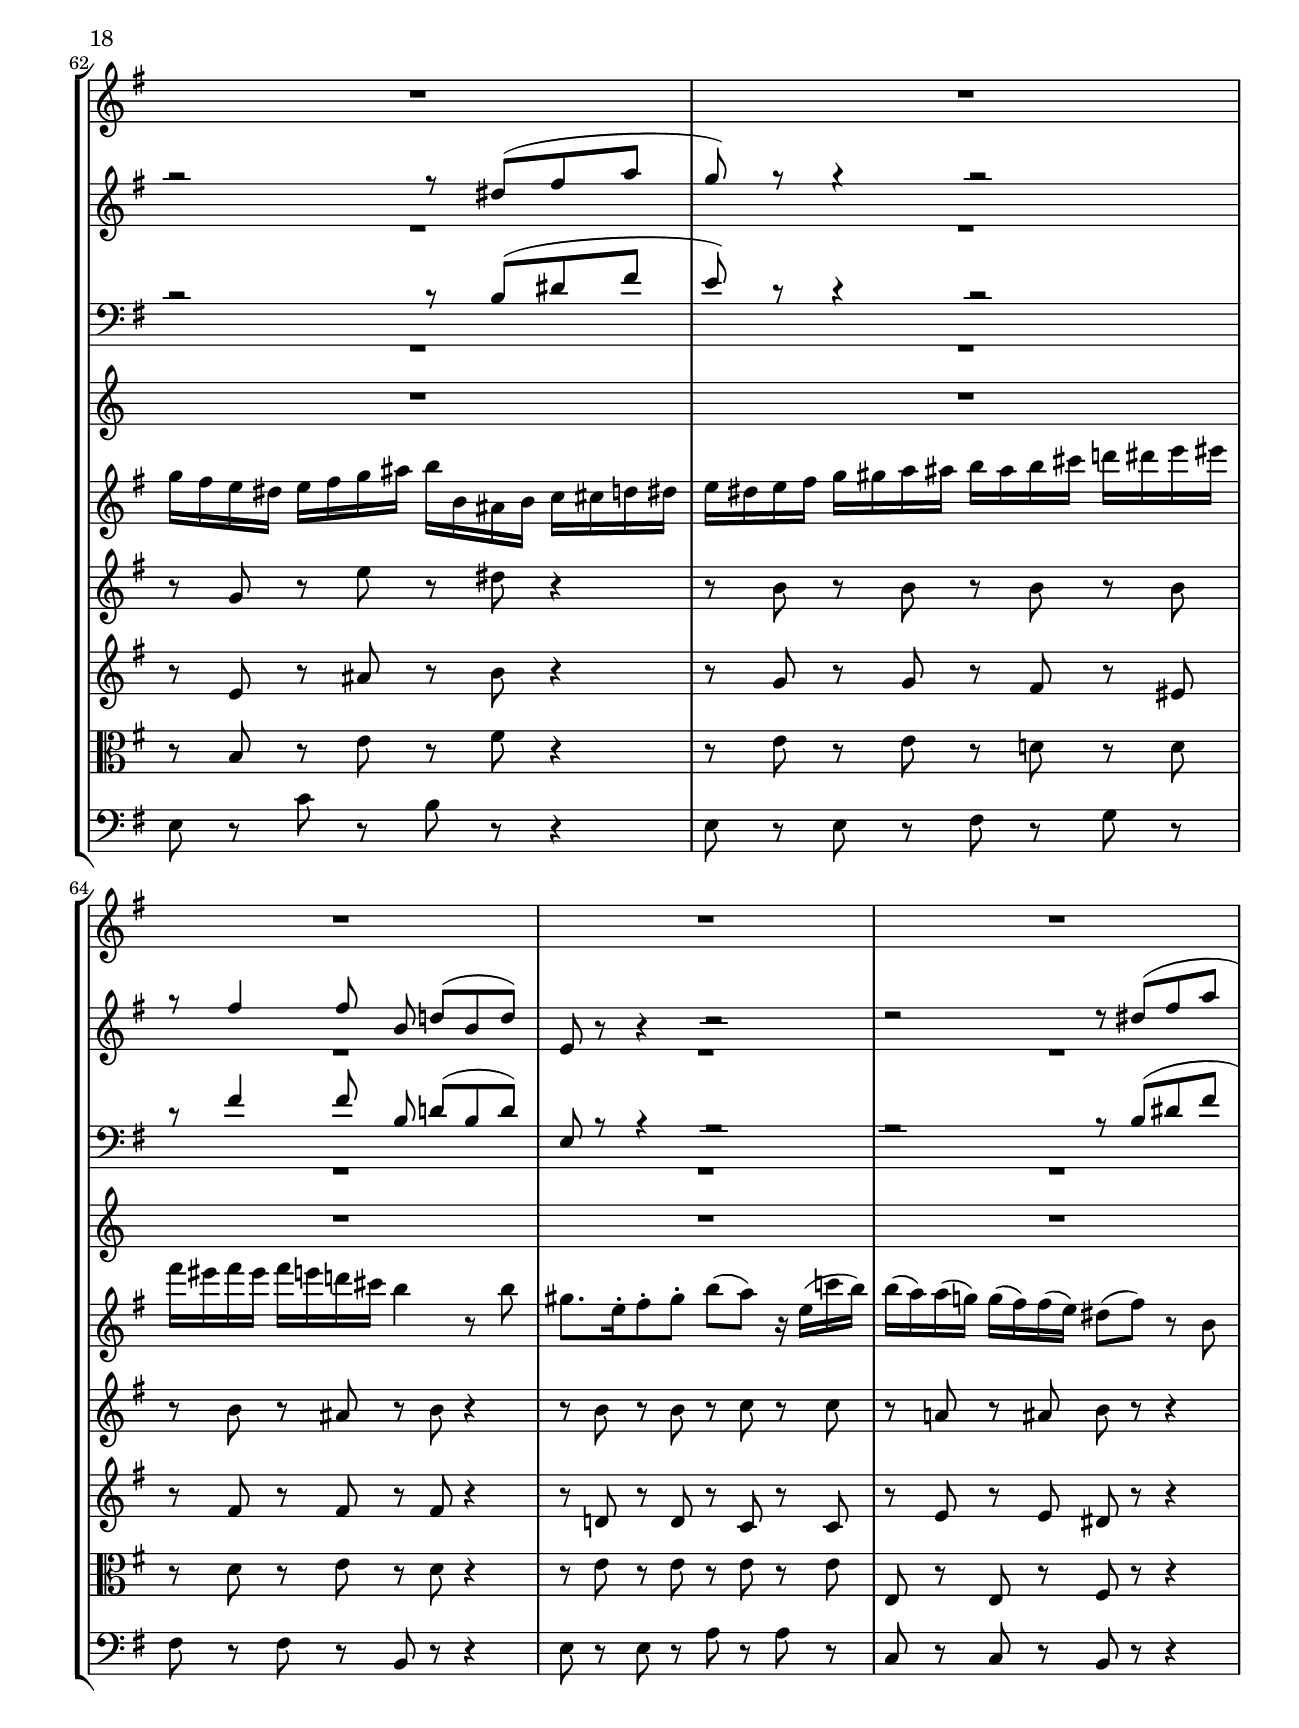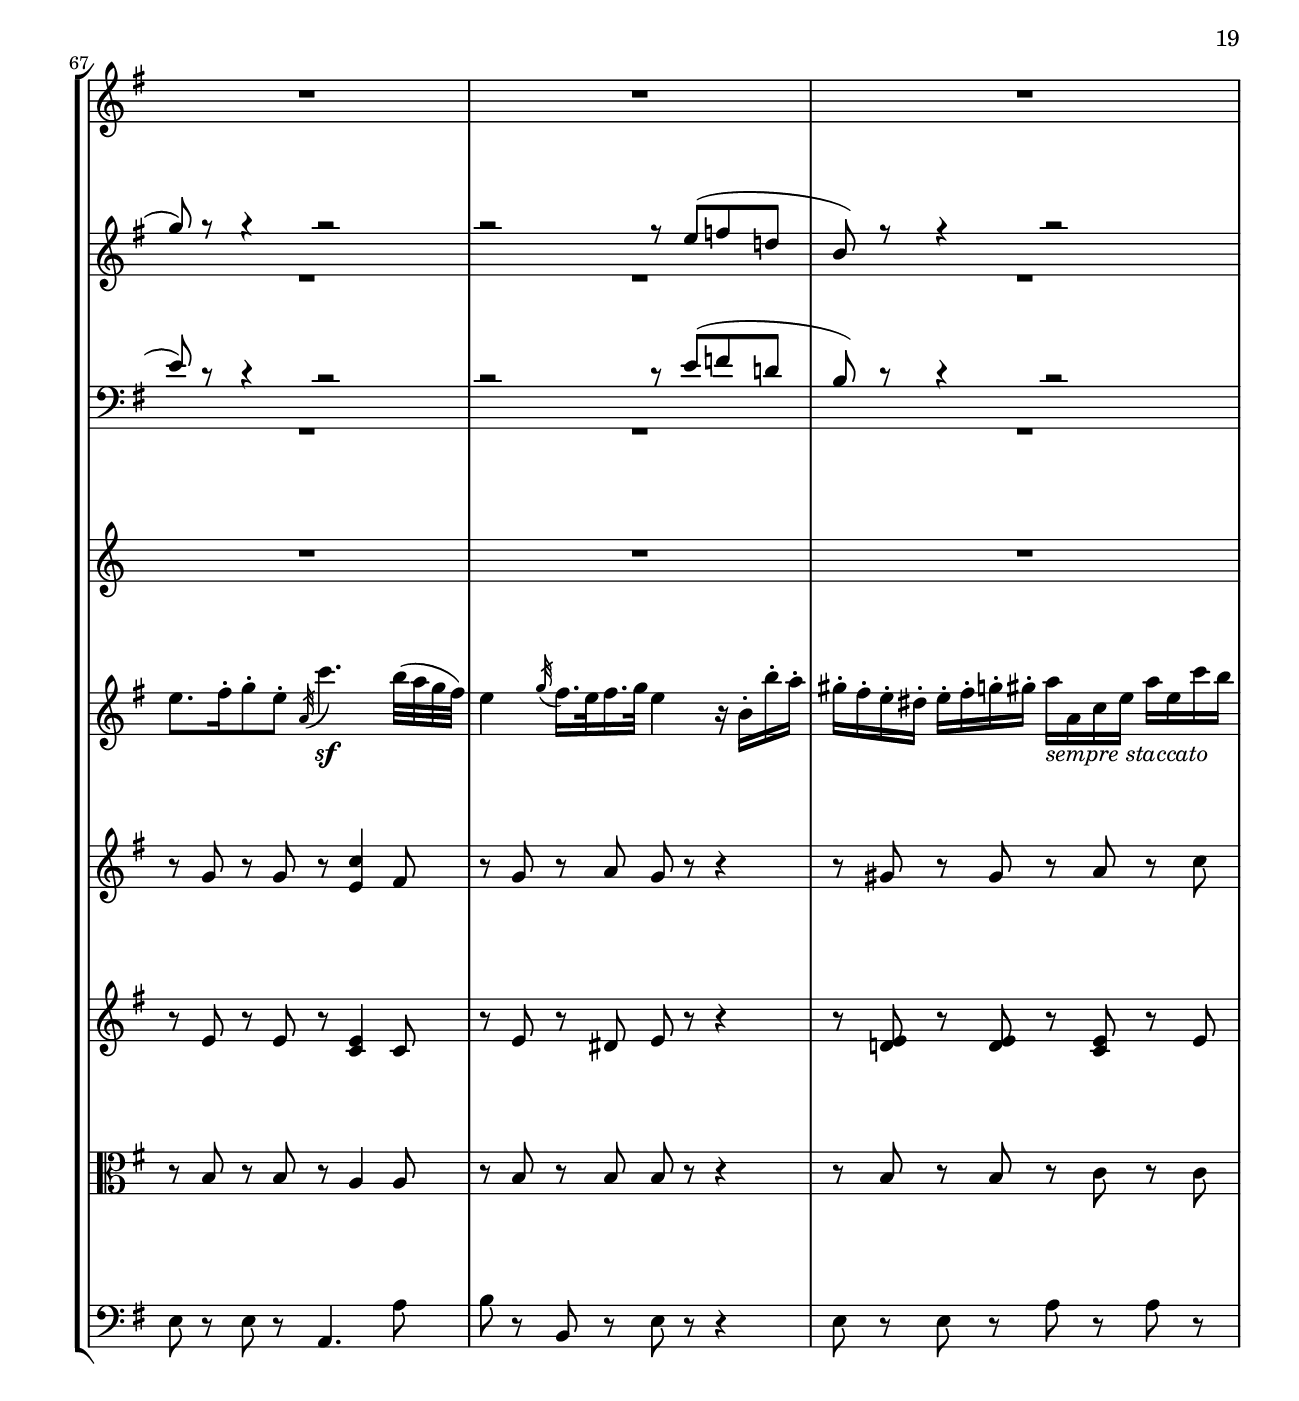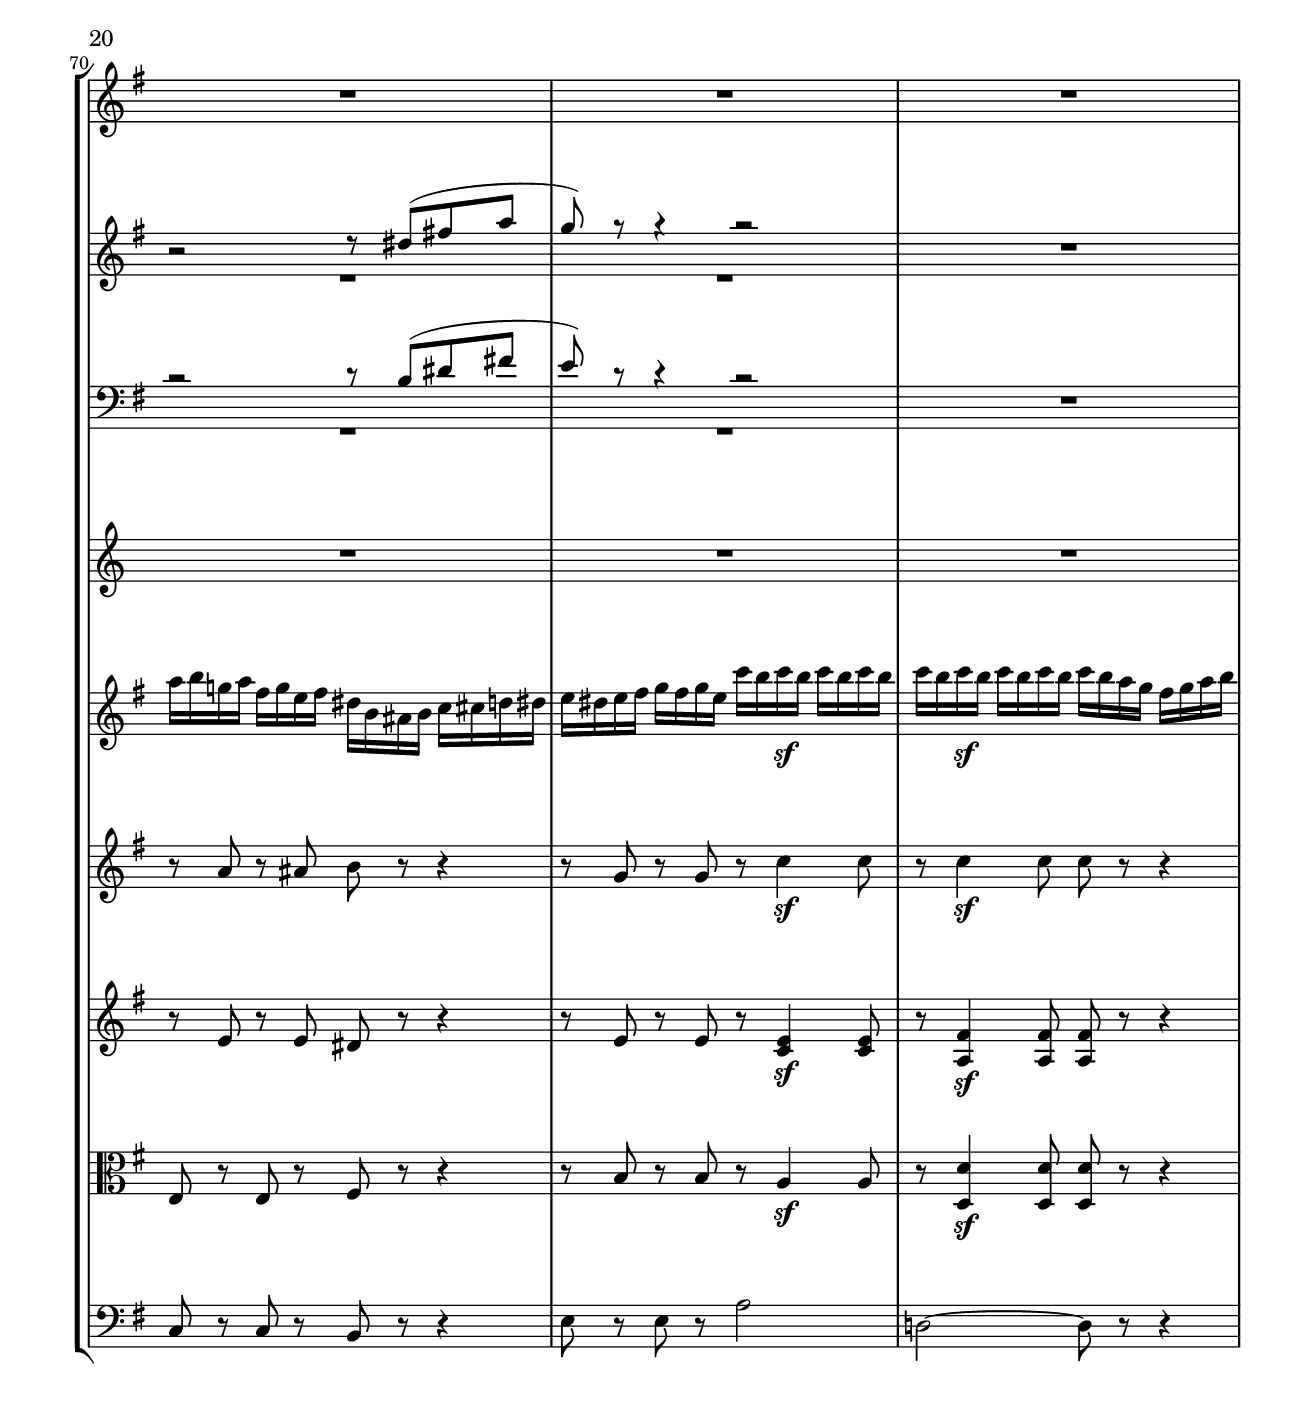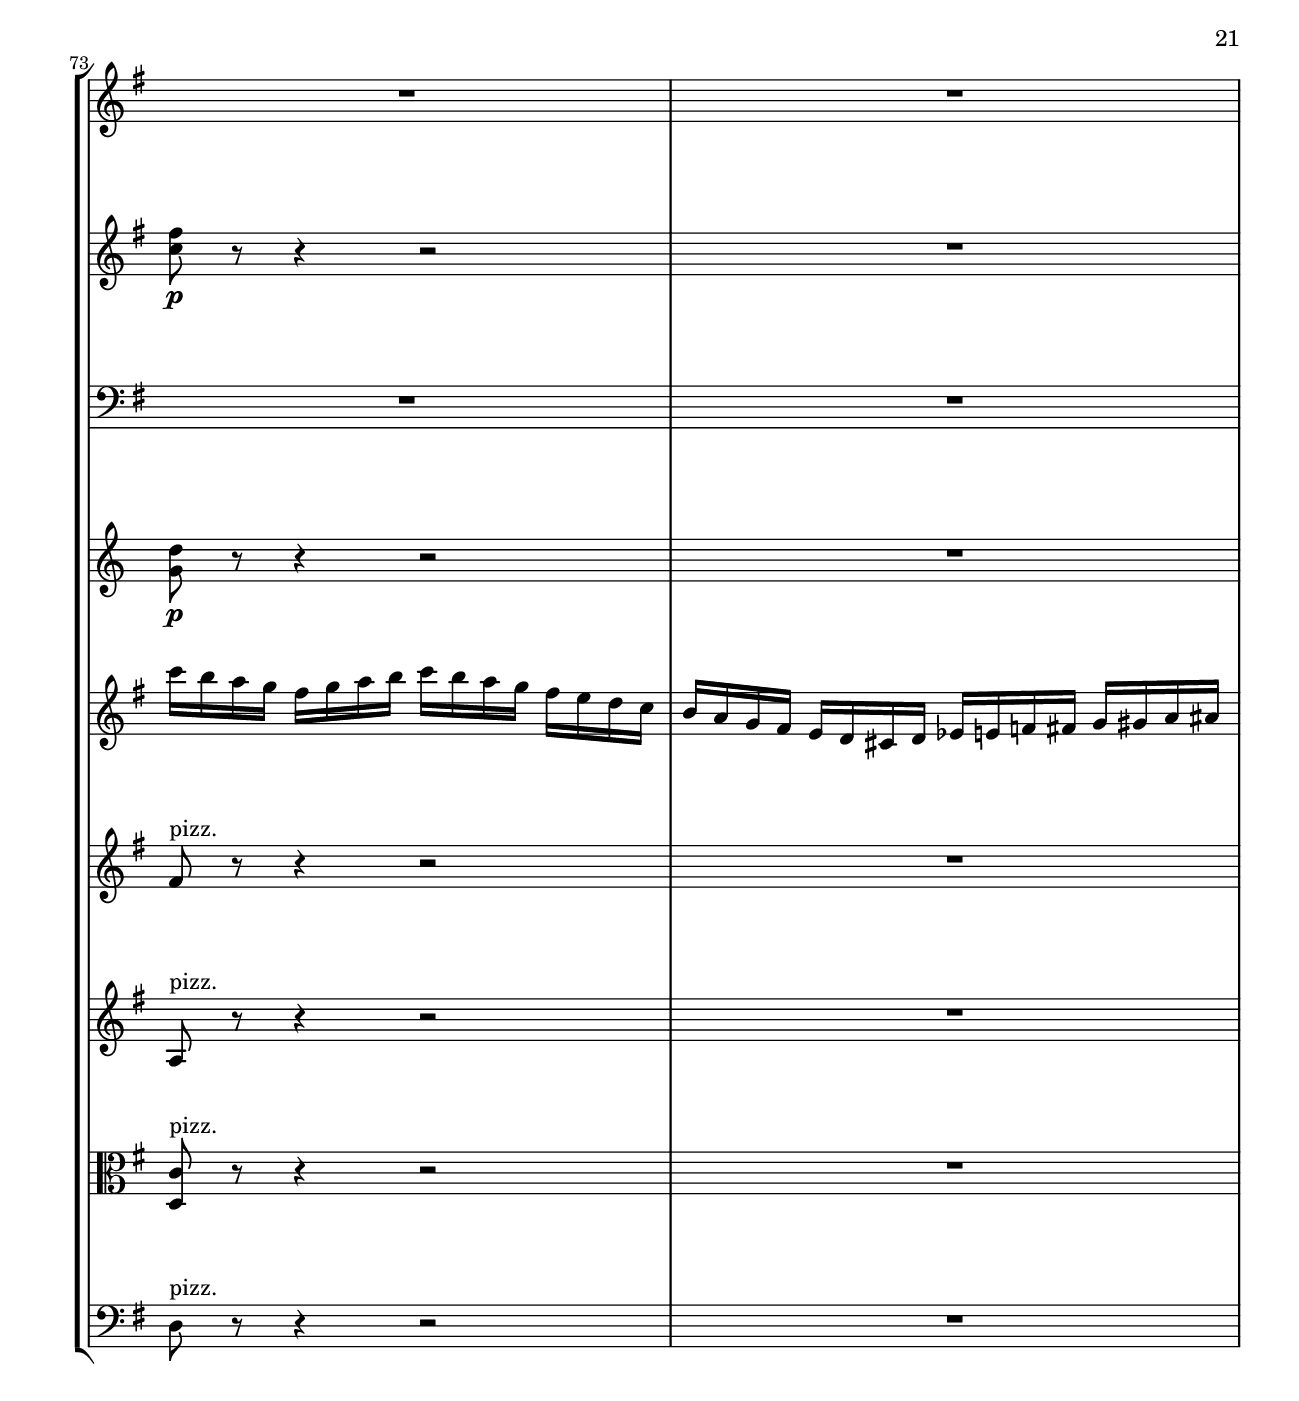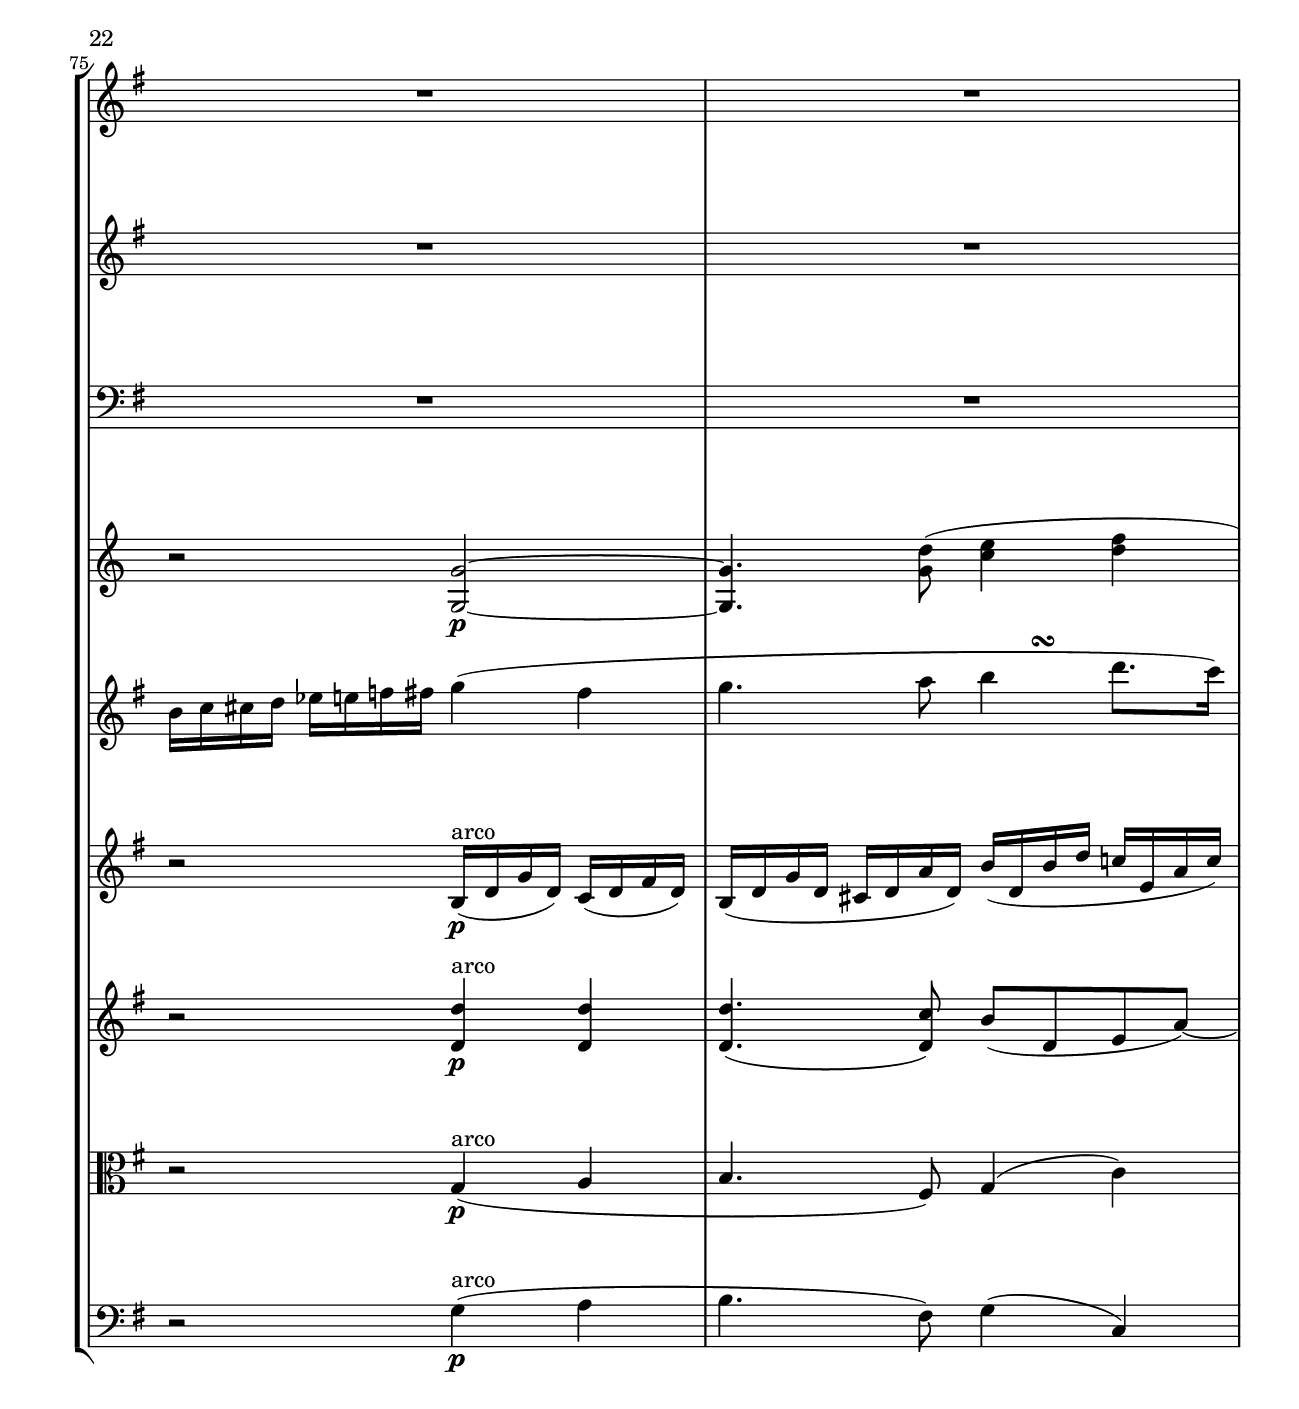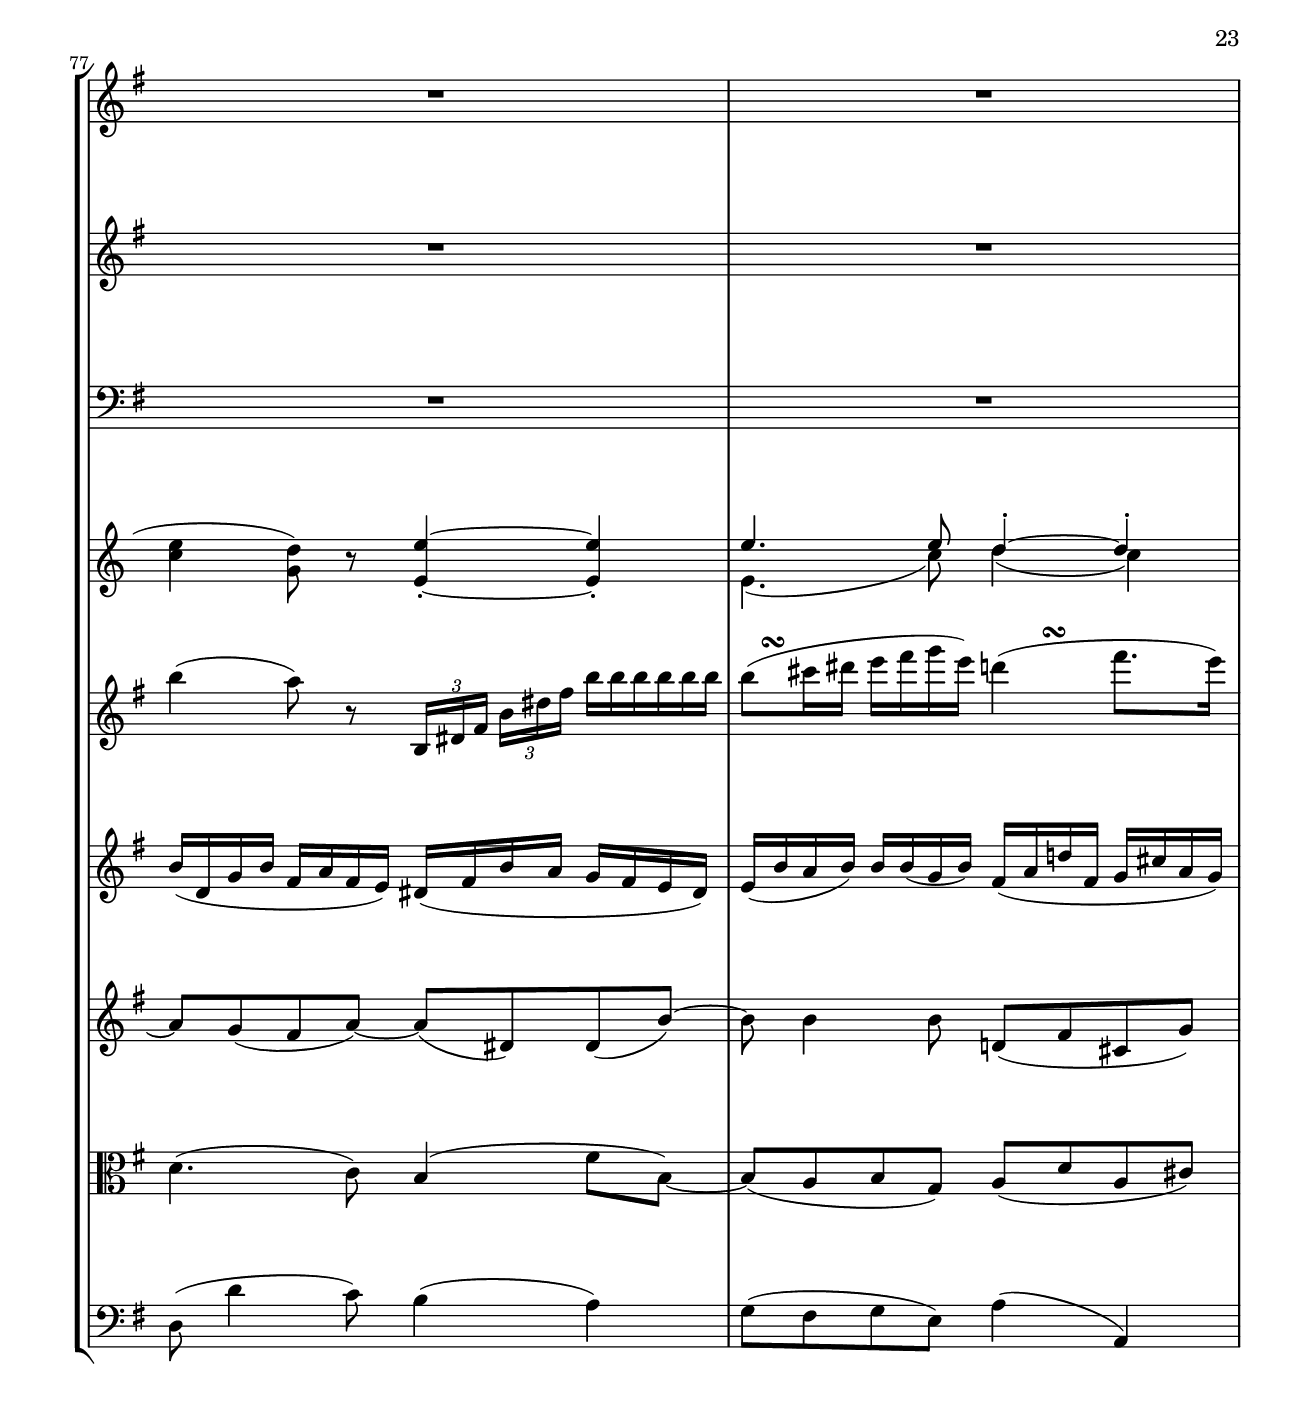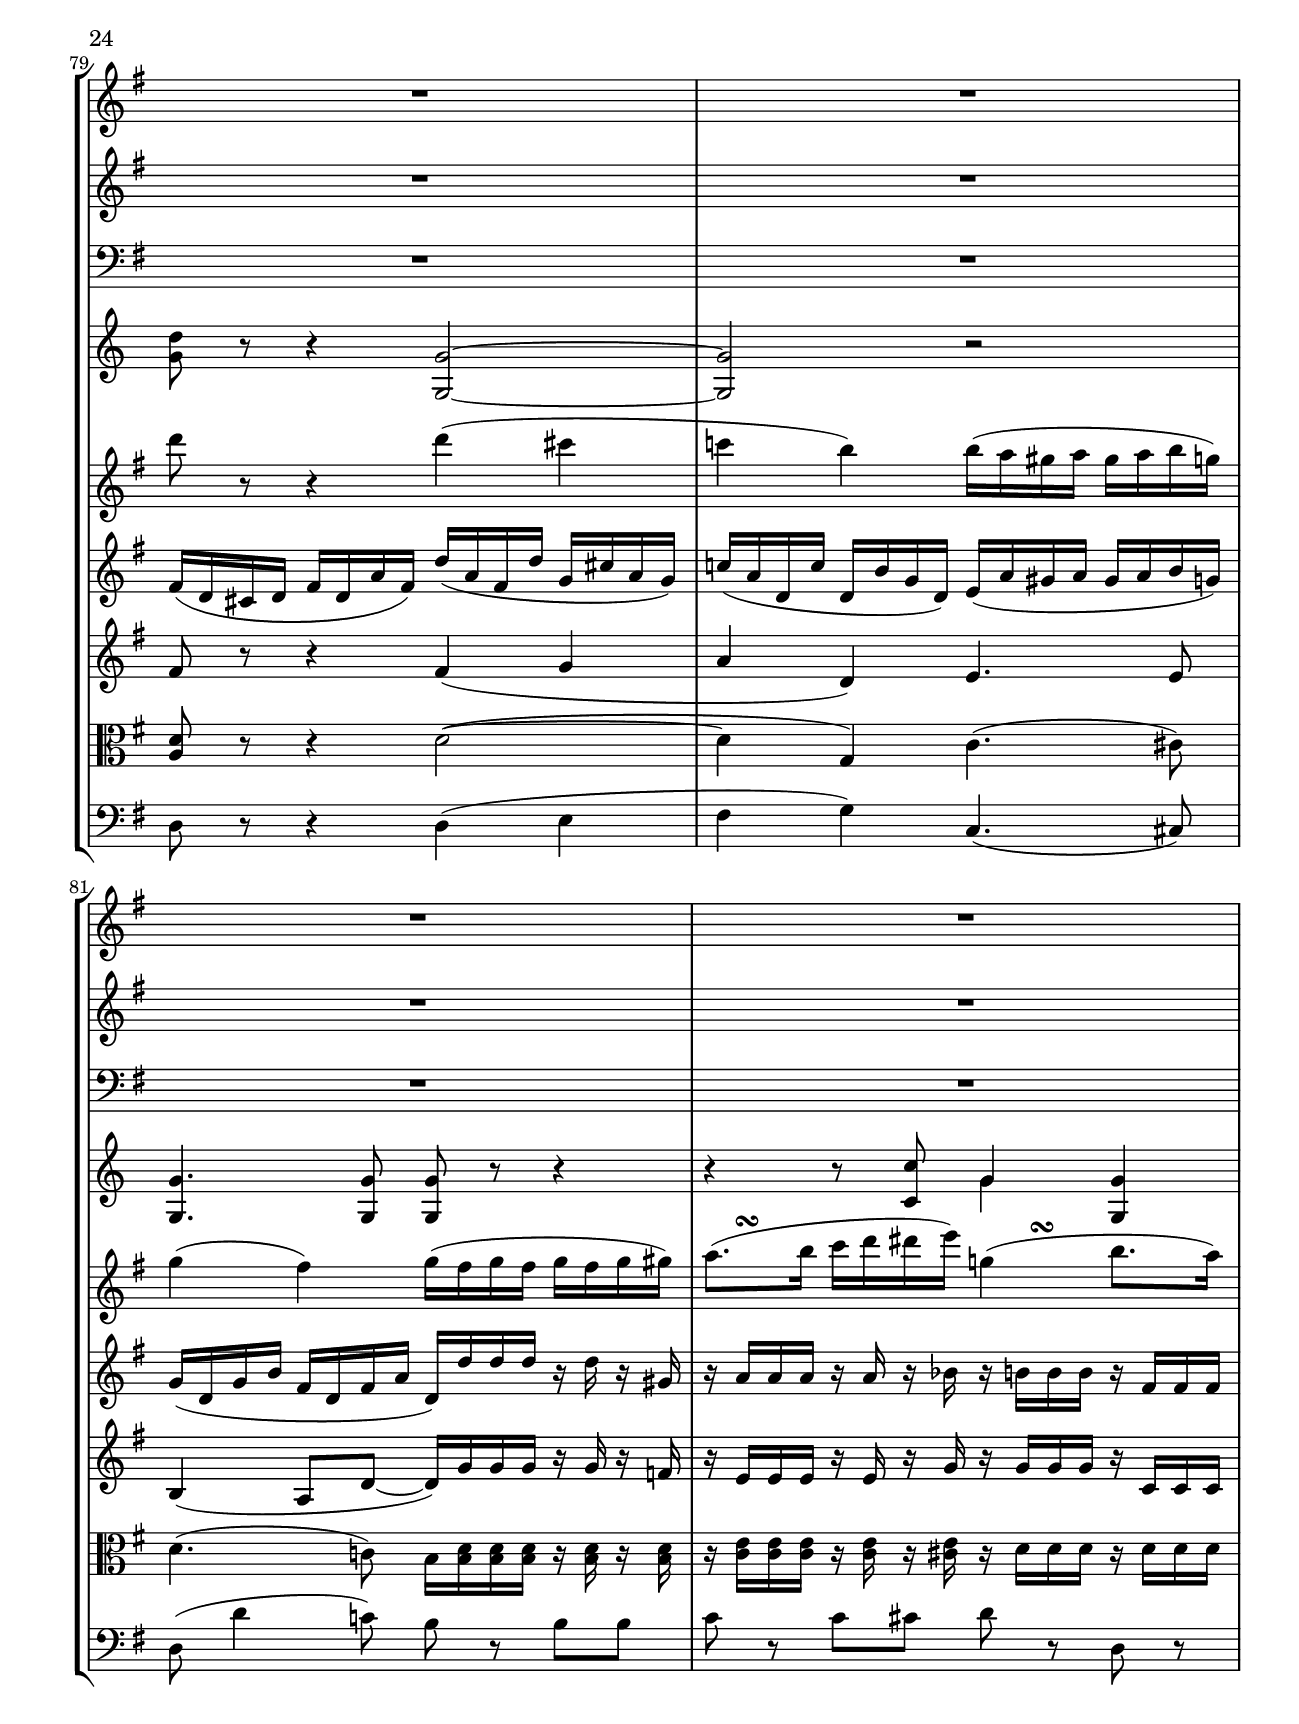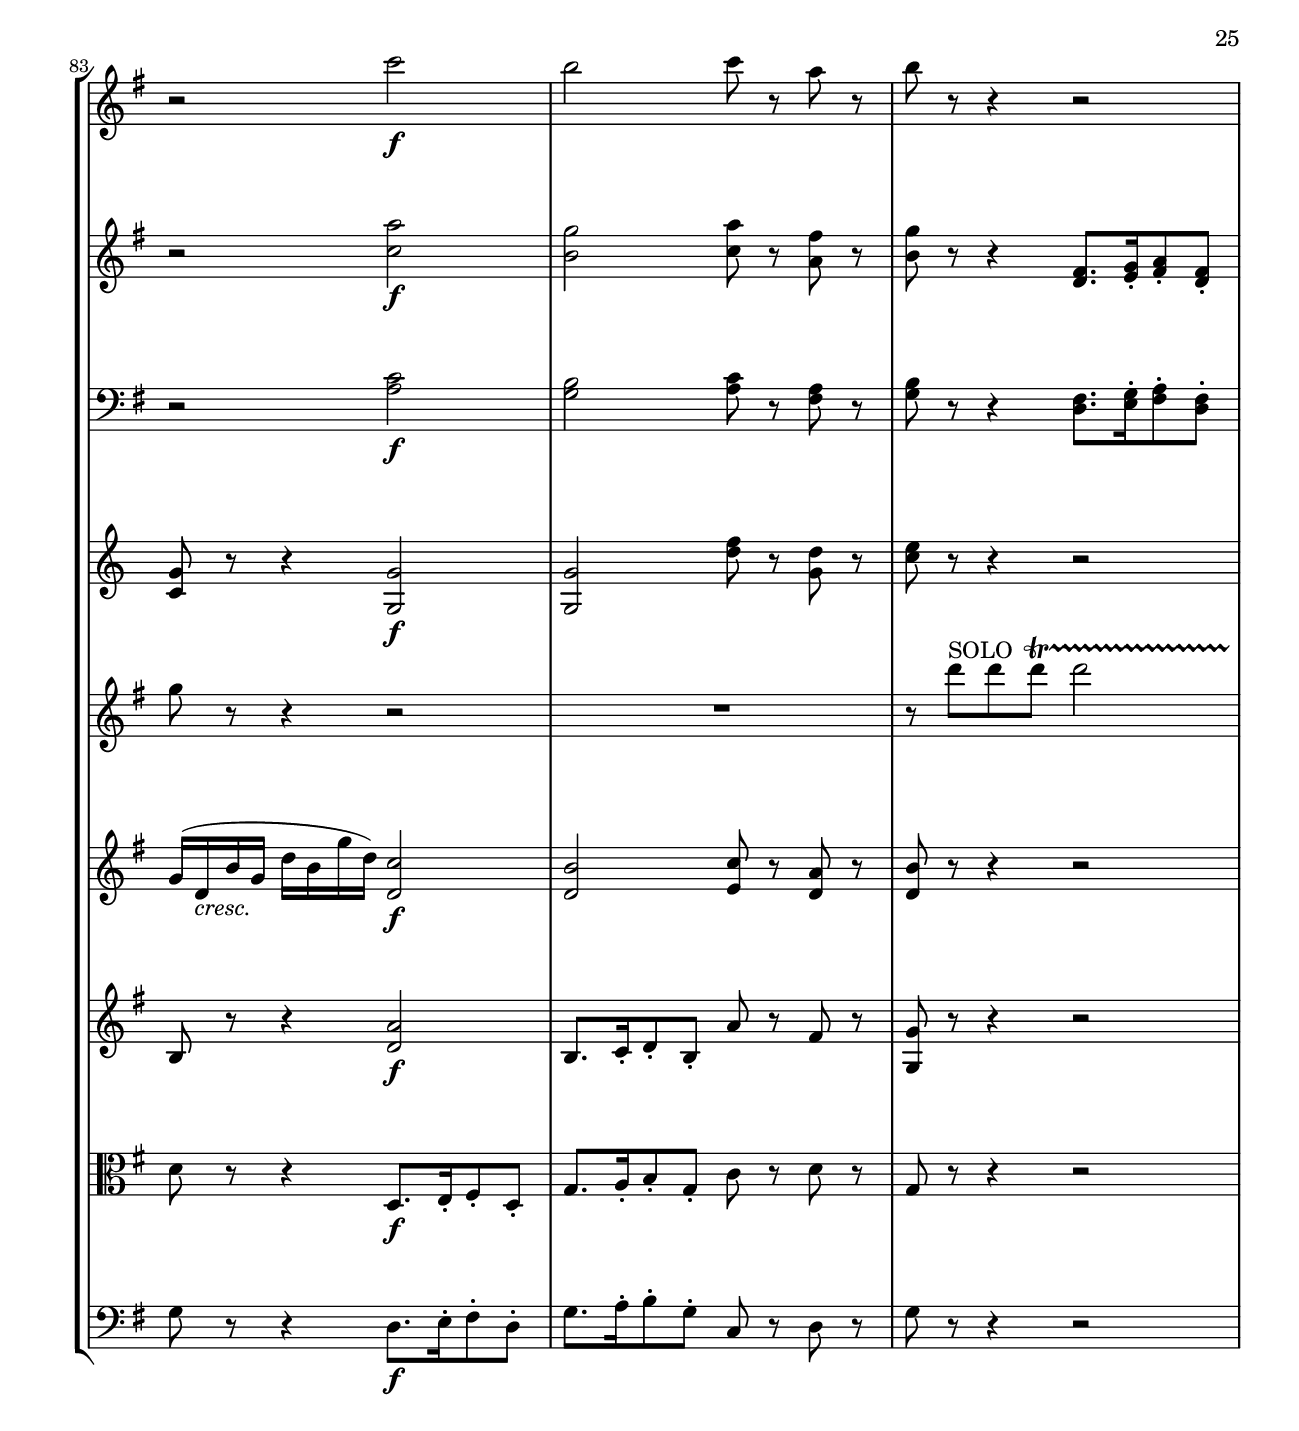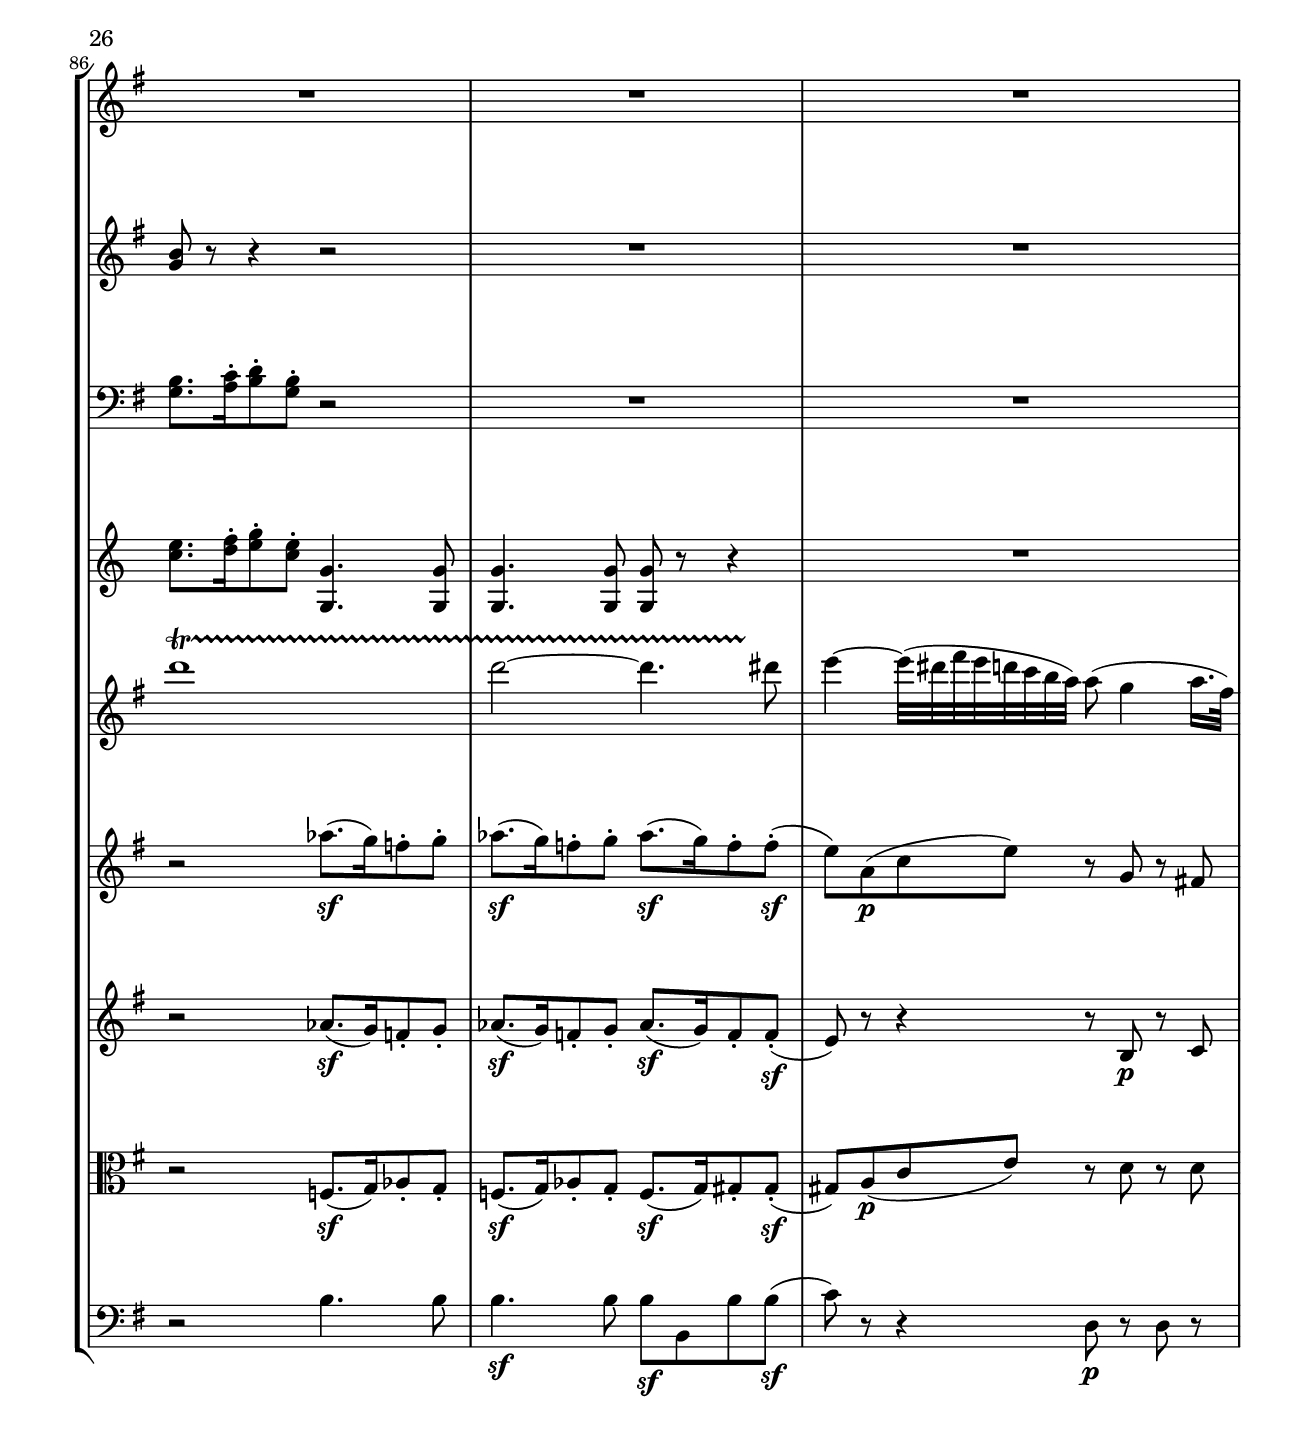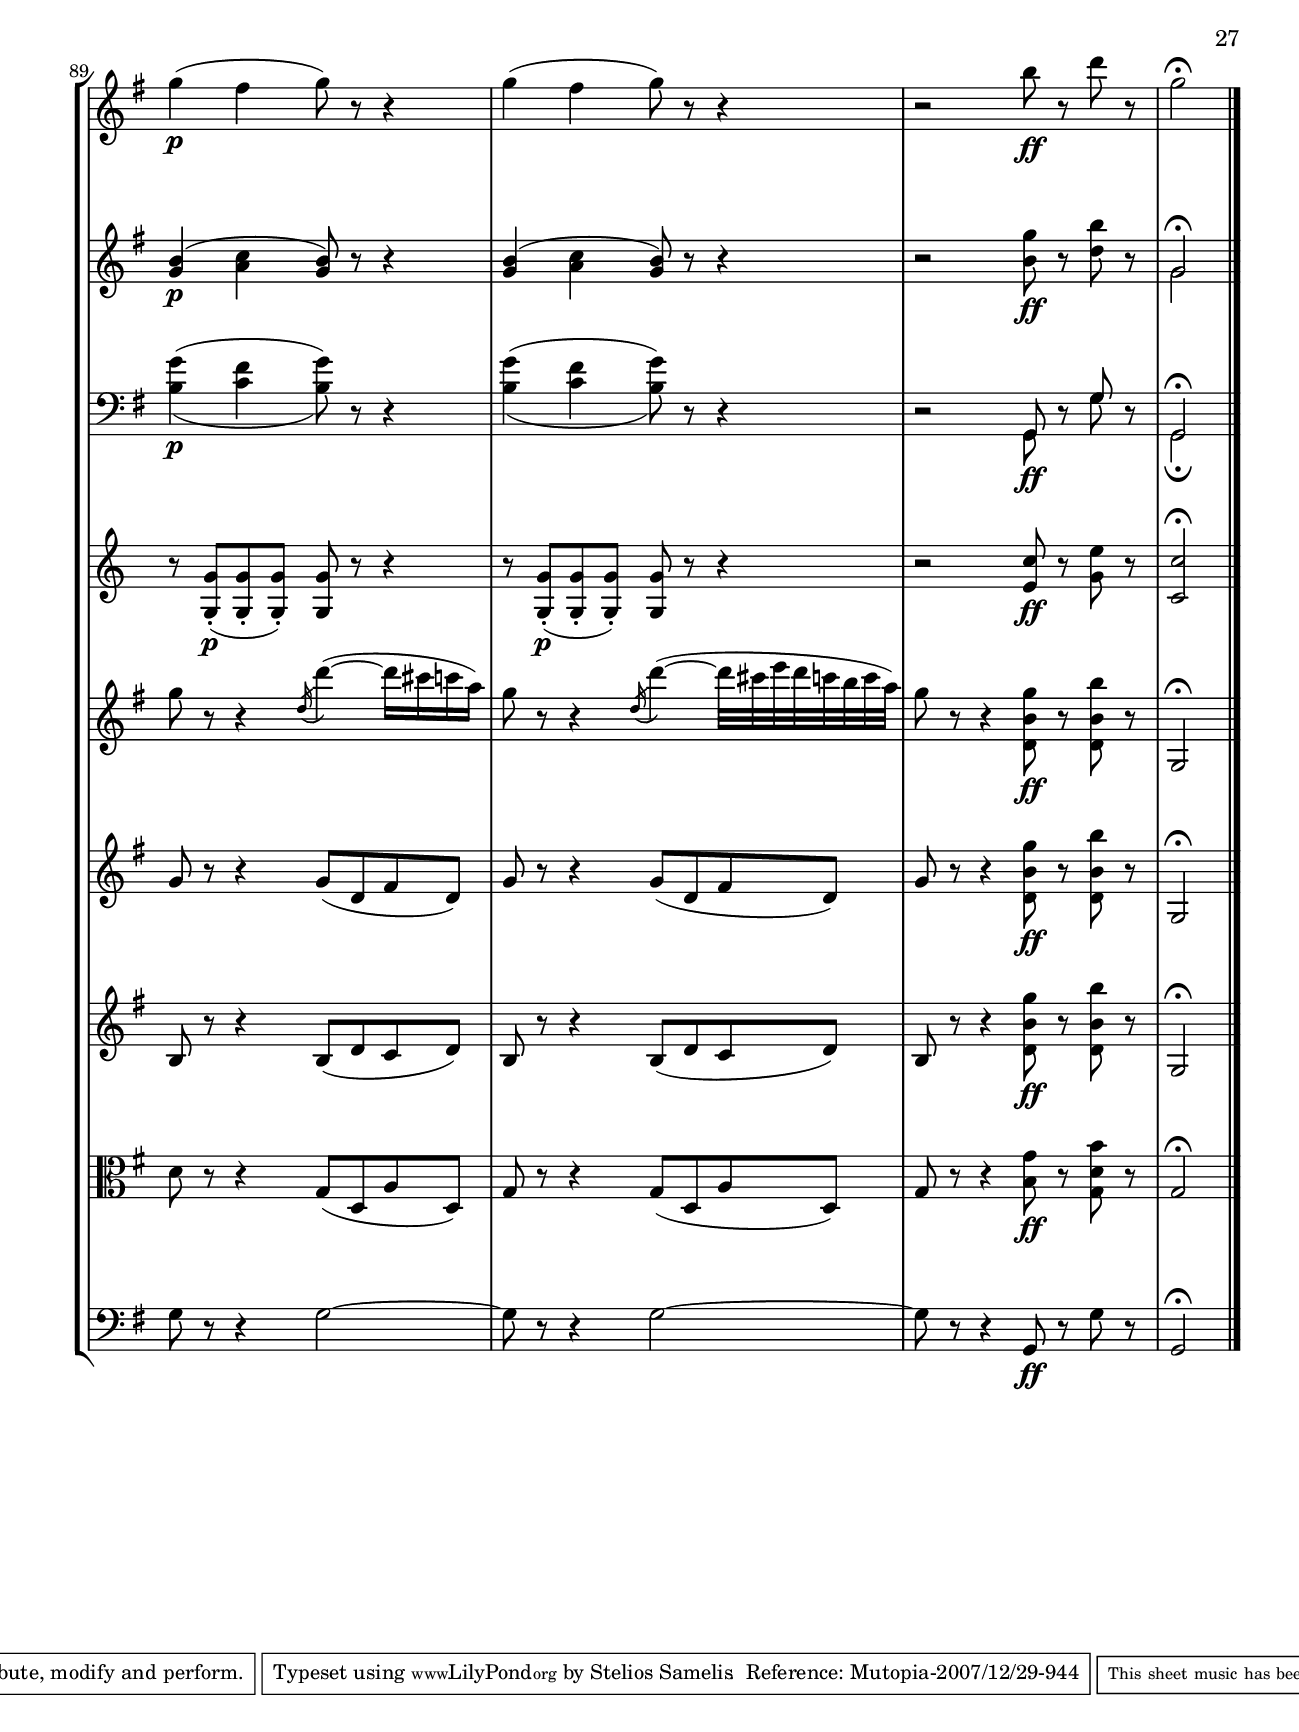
\version "2.10.3"

\version "2.10.3"

 flauto = {
 \set Staff.instrumentName = \markup { \center-align { "Flauto." } }
 \set Staff.midiInstrument = "flute"
 \clef treble
 \key g \major
 \time 4/4
 \once \override Score.MetronomeMark #'transparent = ##t
 \tempo 4 = 48
 \partial 2 r2 R1 R1 R1 r2 g''4\p( fis'') g''4.( a''8 b''4 d'''8. c'''16) b''4( a''8) r8 b''4\staccato( b''\staccato)
 b''4.( e'''8 d'''4 cis'''4) d'''2 r R1 R1 R1 r2 d'''4\p( cis''' c'''! b'') a''4.( g''8)
 g''4( fis'') g''_\markup { \italic "cresc." }( gis'') a''8.\f( c'''16) e'''8\staccato e'''\staccato g''!4\p( b''8. a''16)
 g''8 r8 r4 c'''2\f b''2 c'''8 r a'' r b''8 d'''8\ff[ d''' d'''] c'''2\sf b''8.[ c'''16\staccato d'''8\staccato b''\staccato]
 c'''8 r a'' r g''8 r r4 r2 R1 R1 R1 R1 R1 R1 R1 R1 R1 R1
 d''8.\p\staccato[ e''16\staccato fis''8\staccato d''\staccato] a''4.( fis''8) fis''8 r8 r4 d''4( cis''4 d''8) r8 r4 r2
 R1 R1 R1 R1 R1 R1 r2 g''4\p( fis'') g''4.( a''8 b''4 d'''8. c'''16) b''4( a''8) r8
 b''4\staccato_\markup { \italic "cresc." }( b''\staccato) b''4.( e'''8 d'''4\p cis'''4) d'''8 r8 r4 r2 R1 R1 R1
 r8 b''8\p([ a'' cis''']) d'''4( cis''' c'''! b'') a''4.( g''8) g''4( fis'') g''4_\markup { \italic "cresc." }( gis''
 a''8. c'''16) e'''8\staccato e'''\staccato g''!4\p( b''8. a''16) g''8 r8 r4 c'''2\f b''2 c'''8 r a'' r
 b''8 d'''8\ff[ d''' d'''] c'''2\sf b''8.[ c'''16\staccato d'''8\staccato b''\staccato] c'''8 r a''8 r
 g''8 r r4 a''8\p r fis'' r e''8 r r4 r2 R1 R1 R1 R1 R1 R1 R1 R1 R1 R1 R1 R1 R1 R1
 R1 R1 R1 R1 R1 R1 R1 R1 R1 R1 R1 r2 c'''2\f b''2 c'''8 r a'' r b''8 r r4 r2 R1 R1 R1
 g''4\p( fis'' g''8) r8 r4 g''4( fis'' g''8) r8 r4 r2 b''8\ff r d''' r g''2^\fermata \bar "|."
}

\version "2.10.3"

 oboi = {
 \set Staff.instrumentName = \markup { \center-align { "Oboi." } }
 \set Staff.midiInstrument = "oboe"
 \clef treble
 \key g \major
 \time 4/4
 \partial 2 r2 R1 R1 R1 r2 << { d''4\staccato( d''\staccato) d''4.( d''8\staccato d''4\staccato) } \\
 { b'4\p( c'') b'4.( a'8 b'4) } >> <b' d''>8.( <a' c''>16) <g' b'>4( <fis' a'>8) r8 <b' dis''>4\staccato( <b' dis''>\staccato)
 << { e''4.( g''8 fis''4 e'') } \\ { b'4.~ b'8 a'4( g') } >> <fis' d''!>2 r R1 R1 R1
 r2 <fis' d''>4\p( <g' cis''> <a' c''!> <g' b'>) << { e''4. e''8 a'2 } \\ { a'4.( g'8) g'4( fis') } >>
 <g' d''>4_\markup { \italic "cresc." }( <gis' f''> <a' e''>\f) r8 <bes' g''>8
 \set doubleSlurs = ##t <b' g''>4\p( <c'' fis''!>) \set doubleSlurs = ##f <b' g''>8 r r4 <c'' a''>2\f
 <b' g''>2 <c'' a''>8 r <a' fis''> r <b' g''>8 <d' d''>8\ff[ <d' d''> <d' d''>] <c'' a''>2\sf
 <b' g''>8.[ <c'' a''>16\staccato <d'' b''>8\staccato <b' g''>\staccato] <c'' a''>8 r <a' fis''> r <b' g''>8 r r4 r2
 R1 R1 R1 R1 R1 R1 R1 R1 r2 << { cis''8.[ d''16\staccato e''8\staccato cis''\staccato] } \\
 { a'4\p a'8\staccato[ a'\staccato] } >> <a' fis''>8 r8 r4 r2
 r2 << { cis''8.[ d''16\staccato e''8\staccato cis''\staccato] } \\ { a'4 a'8\staccato[ a'\staccato] } >>
 <a' fis''>8 r8 r4 r2 r2 \set doubleSlurs = ##t <g' cis''>2( <fis' d''>8) r8 r4 <g' cis''>2( <fis' d''>8) r8 r4 r2
 << { <c''! fis''>2( <b' g''>8) } \\ { s4\< s16\! s16\> s8 s8\! } >> r8 r4 \set doubleSlurs = ##f
 R1 R1 R1 r2 << { d''4\staccato( d''\staccato) d''4.( d''8\staccato d''4\staccato d''8.( c''16) } \\
 { b'4\p( a') b'8([ c'' b' c'']) b'8( g'4 a'8) } >> <g' b'>4( <fis' a'>8)
 r8 << { f''8\rest dis''8([ e'' a'']) g''([ a'' g'' e''] d''!4 cis''4) } \\
 { b'4\staccato_\markup { \italic "cresc." }( b'4\staccato) b'4. b'8 d'4\p( g'4) } >> <fis' d''>8 r8 r4 r2 R1 R1 R1
 r2 <fis' d''>4\p( <g' cis''> <a' c''!> <g' b'>) << { e''4. e''8 a'4. d''8 } \\ { a'4.( g'8) g'4( fis'4) } >>
 <g' d''>4_\markup { \italic "cresc." }( <gis' f''>4 <a' e''>4.) <g'! e''>8
 << { b'8([ cis'' d'' c'']) } \\ { g'4.\p( fis'8) } >> <g' b'>8 r8 r4 <c'' a''>2\f
 <b' g''>2 <c'' a''>8 r <a' fis''> r <b' g''>8 <d' d''>8\ff[ <d' d''> <d' d''>] <c'' a''>2\sf
 <b' g''>8.[ <c'' a''>16\staccato <d'' b''>8\staccato <b' g''>\staccato] <c'' a''>8 r <a' fis''> r
 <b' g''>8 r r4 <c'' fis''>8\p r <a' dis''> r <g' e''>8 r8 r4 r2
 << { g''2\rest g''8\rest a''8^\p([ g'' fis''] e'') f''8\rest f''4\rest g''2\rest
 g''2\rest e''8\rest dis''8([ e'' fis''] g'') g''8\rest g''4\rest g''2\rest
 g''2\rest f''8\rest dis''8([ fis'' a''] g'') g''8\rest g''4\rest g''2\rest
 g''8\rest fis''4 fis''8 b' d''!8([ b' d'']) e'8 b'8\rest b'4\rest c''2\rest
 d''2\rest d''8\rest dis''8([ fis'' a''] g'') g''8\rest g''4\rest g''2\rest
 g''2\rest f''8\rest e''8([ f'' d''!] b') f''8\rest f''4\rest g''2\rest
 b'2\rest d''8\rest dis''!8([ fis''! a''] g'') g''8\rest g''4\rest g''2\rest } \\
 { R1 R1 R1 R1 R1 R1 R1 R1 R1 R1 R1 R1 R1 R1 } >> R1 <c'' fis''>8\p r8 r4 r2 R1 R1 R1 R1 R1 R1 R1
 R1 R1 r2 <c'' a''>2\f <b' g''>2 <c'' a''>8 r <a' fis''> r
 <b' g''>8 r r4 <d' fis'>8.[ <e' g'>16\staccato <fis' a'>8\staccato <d' fis'>\staccato] <g' b'>8 r8 r4 r2
 R1 R1 <g' b'>4\p( <a' c''> <g' b'>8) r8 r4 <g' b'>4( <a' c''> <g' b'>8) r8 r4
 r2 <b' g''>8\ff r <d'' b''> r << { g'2^\fermata } \\ { g'2 } >> \bar "|."
}

\version "2.10.3"

 fagotti = {
 \set Staff.instrumentName = \markup { \center-align { "Fagotti." } }
 \set Staff.midiInstrument = "bassoon"
 \clef bass
 \key g \major
 \time 4/4
 \partial 2 r2 R1 R1 R1 r2 g4\p( a) b4.( fis8 g4 c) d4.( c8) b,4( b)
 << { g8.([ fis16 g8 e]) a4 a } \\ { g8.([ fis16 g8 e]) a4 a } >> <d d'>2 r R1 R1 R1 r2 <fis d'>4\p( <g cis'> <a c'!> <g b>)
 << { e'4. e'8 a2 d'4( f' e') } \\ { c4( cis4) d4 d'8( c'!) b4\staccato_\markup { \italic "cresc." }( b\staccato) c'\f } >>
 r8 <g bes>8 \set doubleSlurs = ##t <g b>4\p( <a c'>) \set doubleSlurs = ##f
 <g b>8 r r4 << { d8.[ e16\staccato fis8\staccato d\staccato] g8.[ a16\staccato b8\staccato g\staccato] } \\
 { d8.\f[ e16\staccato fis8\staccato d\staccato] g8.[ a16\staccato b8\staccato g\staccato] } >> <a c'>8 r <fis a> r
 <g b>8 <d d'>8\ff[ <d d'> <d d'>] <a c'>2\sf <g b>8.[ <a c'>16 <b d'>8\staccato <g b>\staccato]
 <c' e'>8 r <a fis'> r <b g'>8 r r4 r2 R1 R1 R1 R1 R1 R1 R1 R1
 << { b2\rest a8.\p[ b16\staccato cis'8\staccato a\staccato] d'8 d'8\rest d'4\rest d'2\rest
 b2\rest a8.[ b16\staccato cis'8\staccato a\staccato] } \\ { R1 d8.\p[ e16\staccato fis8\staccato d\staccato] a8 r8 r4 R1 } >>
 <d d'>8.[ <e e'>16\staccato <fis fis'>8\staccato <d d'>\staccato] <a fis'>4( <a, g'> <d fis'>8) r8 r4
 \set doubleSlurs = ##t <a e'>2( <a d'>8) r8 r4 <a e'>2( <a d'>8) r8 r4 r2 R1 R1 R1 R1
 r2 << { g8([ b d' c'] b[ a g d']) } \\ { g8\p([ b d' c'] b[ a g d]) } >> <d d'>8( <g g'>4 <e e'>8)
 <d d'>8([ <cis cis'> <d d'> <c c'>]) <b, b>4\staccato_\markup { \italic "cresc." }( <b, b>\staccato)
 << { b4. b8 a8([ b e a]) d8 } \\ { b,4.( g8) a8\p[( gis a) a] d8 } >> r8 r4 r2 R1 R1 R1
 r2 <fis d'>4\p( <g cis'> <a c'!> <g b>) << { e'4. e'8 a4. d'8 d'4( f'4 e'4.) bes8 b8([ cis' d' c']) } \\
 { a4.( bes8) a4. a8 b!4_\markup { \italic "cresc." } b4 c'8([ b c' g]) g4.\p( fis8) } >>
 <g b>8 r8 r4 << { d8.[ e16\staccato fis8\staccato d\staccato] g8.[ a16\staccato b8\staccato g\staccato] } \\
 { d8.\f[ e16\staccato fis8\staccato d\staccato] g8.[ a16\staccato b8\staccato g\staccato] } >> <a c'>8 r <fis a> r
 <g b>8 <d d'>\ff[ <d d'> <d d'>] <a c'>2\sf
 <g b>8.[ <a c'>16\staccato <b d'>8\staccato <g b>\staccato] <c' e'>8 r <a fis'> r
 <b g'>8 r r4 << { a8 } \\ { a8\p } >> r8 << { b8 } \\ { b8 } >> r8 << { e8 } \\ { e8 } >> r8 r4 r2
 << { b2\rest b8\rest fis'8^\p([ e' dis'] e') d'8\rest d'4\rest b2\rest
 b2\rest c'8\rest fis'8([ g' dis'] e') c'8\rest d'4\rest b2\rest
 b2\rest b8\rest b8([ dis' fis'] e'8) c'8\rest c'4\rest b2\rest c'8\rest fis'4 fis'8 b8 d'!([ b d'])
 e8 a8\rest a4\rest g2\rest g2\rest a8\rest b8([ dis' fis'] e') c'8\rest c'4\rest b2\rest
 b2\rest c'8\rest e'8([ f' d'!] b) c'8\rest c'4\rest b2\rest
 b2\rest c'8\rest b8([ dis' fis'!] e') c'8\rest c'4\rest b2\rest } \\
 { R1 R1 R1 R1 R1 R1 R1 R1 R1 R1 R1 R1 R1 R1 } >> R1 R1 R1 R1 R1 R1 R1 R1 R1 R1 R1
 r2 <a c'>2\f <g b>2 <a c'>8 r <fis a> r
 <g b>8 r r4 <d fis>8.[ <e g>16\staccato <fis a>8\staccato <d fis>\staccato]
 <g b>8.[ <a c'>16\staccato <b d'>8\staccato <g b>\staccato] r2 R1 R1
 <b g'>4\p( <c' fis'> <b g'>8) r8 r4 <b g'>4( <c' fis'> <b g'>8) r8 r4
 r2 << { g,8 } \\ { g,8\ff } >> r8 << { g8 } \\ { g8 } >> r8 << { g,2^\fermata } \\ { g,2_\fermata } >> \bar "|."
}

\version "2.10.3"

 cornig = {
 \set Staff.instrumentName = \markup { \center-align { "Corni in G." } }
 \set Staff.midiInstrument = "english horn"
 \clef treble
 \key c \major
 \time 4/4
 \partial 2 r2 R1 R1 R1 r2 <e' c''>4\p << { g'4 } \\ { g'4 } >> <e' c''>4.( <g' d''>8 <c'' e''>4 <d'' f''>)
 <c'' e''>4( <g' d''>8) r8 <e' e''>4\staccato <e' e''>\staccato
 << { e''4.~ e''8 d''4\staccato( d''4\staccato) } \\ { e'4.( c''8) d''4( c''4) } >> <g' d''>2 r R1 R1 R1
 r2 <g g'>4\p <g g'> <g g'> <g g'> r2 <g g'>4. <g g'>8 <g g'>4 r r4 r8 <c' c''>\f
 \set doubleSlurs = ##t <e' c''>4\p( <g' d''>) \set doubleSlurs = ##f <e' c''>8 <g g'>\f[ <g g'> <g g'>] <g g'>2
 <g g'>2 r2 r8 <g g'>\ff[ <g g'> <g g'>] <g g'>2\sf
 <c'' e''>8.[ <d'' f''>16\staccato <e'' g''>8\staccato <c'' e''>\staccato] <d'' f''>8 r <g' d''> r <e' c''>8 r r4 r2
 R1 R1 R1 R1 R1 R1 R1 R1 R1 R1 R1 R1 R1 R1 R1
 \set doubleSlurs = ##t << { <g' d''>2( <e' c''>8) } \\ { s4\< s16\! s16\> s8 s8\! } >> r8 r4 \set doubleSlurs = ##f
 R1 R1 R1 r2 <e' c''>4\p( g'4) <e' c''>4.( <g' d''>8 <c'' e''>4 <d'' f''>) <c'' e''>4( <g' d''>8) r8
 <e' e''>4\staccato_\markup { \italic "cresc." }( <e' e''>\staccato)
 << { e''4. e''8 d''8[( e'' d'') d''] } \\ { e'4.( c''8) d''8\p([ e'' d'' c'']) } >>
 <g' d''>8 r8 r4 r2 R1 R1 R1 r2 <g g'>4\p <g g'> <g g'>2 r2 <g g'>4. <g g'>8 <g g'>4_\markup { \italic "cresc." } <g g'>
 r4 r8 <c' c''>8\f <c' c''>4\p <g g'> <c' g'>8 <g g'>8\f[ <g g'> <g g'>] <g g'>2 <g g'>2 r2
 r8 <g g'>8\ff[ <g g'> <g g'>] <g g'>2\sf <c'' e''>8.[ <d'' f''>16\staccato <e'' g''>8\staccato <c'' e''>\staccato]
 <d'' f''>8 r <g' d''> r <e' c''>8 r8 r4 r2 R1 R1 R1 R1 R1 R1 R1 R1 R1 R1 R1 R1 R1 R1 R1
 R1 <g' d''>8\p r8 r4 r2 R1 r2 <g g'>2\p~ <g g'>4. <g' d''>8( <c'' e''>4 <d'' f''> <c'' e''> <g' d''>8) r8
 <e' e''>4\staccato~ <e' e''>4\staccato << { e''4. e''8 d''4\staccato~ d''4\staccato } \\ { e'4.( c''8) d''4( c''4) } >>
 <g' d''>8 r8 r4 <g g'>2~ <g g'>2 r2 <g g'>4. <g g'>8 <g g'>8 r8 r4
 r4 r8 <c' c''>8 << { g'4 } \\ { g'4 } >> <g g'>4 <c' g'>8 r8 r4 <g g'>2\f <g g'>2 <d'' f''>8 r <g' d''> r
 <c'' e''>8 r8 r4 r2 <c'' e''>8.[ <d'' f''>16\staccato <e'' g''>8\staccato <c'' e''>\staccato] <g g'>4. <g g'>8
 <g g'>4. <g g'>8 <g g'>8 r r4 R1 r8 <g g'>\p\staccato([ <g g'>\staccato <g g'>\staccato]) <g g'>8 r8 r4
 r8 <g g'>\p\staccato([ <g g'>\staccato <g g'>\staccato]) <g g'>8 r8 r4
 r2 <e' c''>8\ff r <g' e''> r <c' c''>2^\fermata \bar "|."
}

\version "2.10.3"

 violinoprincipale = {
 \set Staff.instrumentName = \markup { \center-align { "Violino" "principale." } }
 \set Staff.midiInstrument = "violin"
 \clef treble
 \key g \major
 \time 4/4
 \partial 2 <b g'>4^\markup { "SOLO." }( <c' fis'>) << { <b g'>4.( <d' a'>8 <g' b'>4 d''8. c''16) b'4( a'8) } \\
 { s2 s4 e'4 d'4. } >> r8 <dis' b'>4\staccato( <a' b'>4\staccato)
 \set doubleSlurs = ##t <g' b'>4.( <e' e''>8) \set doubleSlurs = ##f <a' d''>4\staccato( <a' cis''>4\staccato)
 << { d''4(~ d''16[ cis'' c'' a']) } \\ { d'4. c'8\rest } >> g'4 r4 R1 R1 R1
 r8 d'8^\markup { "SOLO." }([ fis' a']) <d' d''>4( <e' cis''> <fis' c''!> <g' b'>) <c' a'>4.( <cis' g'>8)
 << { g'4( fis') } \\ { d'4.( c'!8) } >> <b g'>4( <b gis'>4) << { a'4( e''8) } \\ { c'4. } >> r8
 << { g'!4( b'8. a'16) } \\ { d'4 d'4 } >> <g g'>8 <g' b'>([ <fis' a'> <e' cis''>]) <d' d''>4 r4 R1
 R1 R1 R1 R1 R1 R1 r2 e''16^\markup { "SOLO." }( d'' c'' b' d'' c'' b' a')
 g'4.( gis'8 a'8 b' c'' fis') a'4( g'!8) r8 d''16( cis'' d'' cis'' e''32[ d'' c'' b' d'' c'' b' a'])
 g'4(~ g'16 fis') g'\staccato( gis'\staccato) a'\staccato( b'\staccato c''\staccato cis''\staccato)
 d''16\staccato( dis''\staccato e''\staccato fis'\staccato) g'!4 r8 g'8 g''8..[ fis''32] e''8..[ d''!32]
 d''4( cis''8) cis''( a''8..)[ g''32] fis''8..[ e''32] e''4( d''8) d''( d'''4. cis'''16 b'')
 b''4( a''4_\markup { \italic "cresc." }~ a''16[ ais'' b'' ais''] cis'''[ b'' a'' g''])
 g''8\p( fis'')~ fis''16( a'' g'' e'') e''8( d'')~ d''16( fis'' e'' cis'') d''8 r8 r4 r2
 a''4~ a''16( b'' cis''' d''') d'''( cis''') b''\staccato a''\staccato a''( g'') fis''\staccato e''\staccato d''8 r8 r4 r2
 a''16( gis'' a'' gis'') a''( fis''' e''' d''') d'''( cis''') b''\staccato a''\staccato a''( g'') fis''\staccato e''\staccato
 d''4 r16 d''16\staccato[ cis''\staccato d''\staccato] e''\staccato fis''\staccato g''\staccato a''\staccato
 b''16\staccato g''\staccato e''\staccato cis''\staccato e''8( d'') r16 d''16( cis'') d''( e'') fis''( g'') a''( b'') g''( e'') cis''(
 e'') d''( cis'') d''( e'') fis''( g'') a''( bes'') b''( d''') c'''!( b'') a''( g'') fis''( e'') d''( cis'') c''( b') d''( c'') a'
 << { g'4( fis') g'4.( a'8 b'4 d''8. c''16) b'4( a' b' b') b'4.( e''8 d''4 cis'') d''4(~ d''16 cis'' c'' a') } \\
 { b8[ d' c' d'] b[ d' b d'] g'[ f'] e'[ a'] g'[ d' fis'! d'] dis'[ fis' a' fis'] g'[ fis' g' e'] a'[ gis' a' a'] d'4. c'8\rest } >> g'!4 r4
 R1 R1 R1 r2 << { d''4^\markup { "SOLO." } cis''4 c''!4 b' a'4. g'8 g'4 fis' g' gis' a'4( e''8) d''8\rest
 g'!4( b'8. a'16) } \\ { d'8([ d' e' d'] fis'[ d' g' b]) c'([ b c' cis']) d'([ cis' d' c']) b([ d' f' b]) c'4. cis'8 d'4 d' } >>
 <g g'>8 r8 r4 r2 R1 R1 R1 R1 R1 R1 R1 r2 r4 r8 b'8^\markup { "SOLO." }
 e''8.[ fis''16\staccato g''8\staccato e''8\staccato] \acciaccatura b'16 b''4.\sf a''8
 a''16( g'') fis''\staccato e''\staccato dis''16([ e'']) e''16.^\trill([ dis''64 e'']) fis''4 r8 b'8
 e''8.[ fis''16\staccato g''8\staccato e''\staccato] \acciaccatura b'16 b''2\sf~ b''16([ fis'' d''! b'])
 \acciaccatura d''32 cis''16.([ b'32 cis''16. d''32]) b'4 r8 b'8
 \acciaccatura fis''32 e''16\staccato dis''\staccato e''\staccato fis''\staccato
 g''16\staccato fis''\staccato g''\staccato e''\staccato
 b''_\markup { \italic "sempre staccato" } ais'' b'' c''' b'' a'' g'' fis''
 g''16 fis'' e'' dis'' e'' fis'' g'' ais'' b'' b' ais' b' c'' cis'' d'' dis''
 e''16 dis'' e'' fis'' g'' gis'' a'' ais'' b'' ais'' b'' cis''' d'''! dis''' e''' eis'''
 fis'''16 eis''' fis''' eis''' fis''' e''' d'''! cis''' b''4 r8 b''8
 gis''8.[ e''16\staccato fis''8\staccato gis''\staccato] b''8( a'') r16 e''16([ c'''! b''])
 b''16[( a'') a''( g''!)] g''[( fis'') fis''( e'')] dis''8( fis'') r8 b'
 e''8.[ fis''16\staccato g''8\staccato e''\staccato] \acciaccatura a'32 c'''4.\sf b''32([ a'' g'' fis''])
 e''4 \acciaccatura g''32 fis''16.[ e''32 fis''16. g''32] e''4 r16 b'16\staccato[ b''\staccato a''\staccato]
 gis''16\staccato fis''\staccato e''\staccato dis''\staccato e''\staccato fis''\staccato g''\staccato gis''\staccato
 a''16_\markup { \italic "sempre staccato" } a' c'' e'' a'' e'' c''' b''
 a''16 b'' g''! a'' fis'' g'' e'' fis'' dis'' b' ais' b' c'' cis'' d'' dis''
 e'' dis'' e'' fis'' g'' fis'' g'' e'' c''' b'' c'''\sf b'' c''' b'' c''' b''
 c'''16 b'' c'''\sf b'' c''' b'' c''' b'' c''' b'' a'' g'' fis'' g'' a'' b'' c''' b'' a'' g'' fis'' g'' a'' b''
 c''' b'' a'' g'' fis'' e'' d'' c'' b' a' g' fis' e' d' cis' d' ees' e' f' fis' g' gis' a' ais'
 b'16 c'' cis'' d'' ees'' e'' f'' fis''
 g''4( fis'' g''4. a''8 b''4^\markup { \translate #(cons 6 1) { \musicglyph #"scripts.turn" } } d'''8.[ c'''16])
 b''4( a''8) r8 \override TupletBracket #'transparent = ##t
 \set tupletSpannerDuration = #(ly:make-moment 1 8) \times 2/3 { b16[ dis' fis'] b'[ dis'' fis''] }
 \override TupletNumber #'transparent = ##t \times 2/3 { b''16[ b'' b'' b'' b'' b''] }
 b''8^\markup { \translate #(cons 3 1) { \musicglyph #"scripts.turn" } }( cis'''16 dis''' e''' fis''' g''' e''')
 d'''4^\markup { \translate #(cons 6 1) { \musicglyph #"scripts.turn" } }( fis'''8. e'''16)
 d'''8 r8 r4 d'''4( cis''' c'''! b'') b''16([ a'' gis'' a''] gis''[ a'' b'' g''])
 g''4( fis'') g''16( fis'' g'' fis'' g'' fis'' g'' gis'')
 a''8.^\markup { \translate #(cons 4 1) { \musicglyph #"scripts.turn" } }( b''16 c''' d''' dis''' e''')
 g''!4^\markup { \translate #(cons 6 1) { \musicglyph #"scripts.turn" } }( b''8. a''16) g''8 r8 r4 r2 R1
 r8 d'''8^\markup { "SOLO" }[ d''' d'''] \startTrillSpan d'''2 d'''1 d'''2~ d'''4. dis'''8 \stopTrillSpan
 e'''4~ e'''32([ dis''' fis''' e''' d''' c''' b'' a'']) a''8( g''4 a''16.[ fis''32])
 g''8 r8 r4 \acciaccatura d''16 d'''4(~ d'''16[ cis''' c''' a''])
 g''8 r8 r4 \acciaccatura d''16 d'''4(~ d'''32[ cis''' e''' d''' c''' b'' c''' a''])
 g''8 r r4 <d' b' g''>8\ff r <d' b' b''> r g2^\fermata \bar "|."
}

\version "2.10.3"

 violinoone = {
 \set Staff.instrumentName = \markup { \center-align { "Violino I." } }
 \set Staff.midiInstrument = "violin"
 \clef treble
 \key g \major
 \time 4/4
 \partial 2 r2 R1 R1 R1 r2 g'4\p^\markup { "pizz." } fis'4 g'4. a'8 b'4 d''8. c''16 b'4 a'8 r b'4 b'4
 b'4. e''8 d''4 cis'' d''2 r2 R1 R1 R1 r2 d''4\p^\markup { "pizz." } cis''4 c''! b' a'4. g'8
 g'4 fis' g'_\markup { \italic "cresc." } gis' a'8.\f c''16 e''8 e'' g'!4\p b'8. a'16
 g'8 r8 r4 <d' c''>2\f^\markup { "arco." } <d' b'>2 <e' c''>8 r <d' a'> r <g d' b'>8 r r4
 << { a''2 g''2 } \\ { <d' c''>4\ff s4 <d' b'>4 s4 } >> <e' c'' a''>8 r <d' a' fis''> r <g d' b' g''>8 r r4 r2
 b8\p([ d' b d'] c'[ d' c' d']) b8([ d' b d'] b[ d' c' d']) b8([ d' b d'] c'[ d' c' d']) b8[ b' b' b'] r8 g'' r e''
 r8 cis''[ cis'' cis''] r a'' r fis'' r8 d''[ d'' d''] d''[ d'' d'' d'']
 e''8[ a' a'_\markup { \italic "cresc." } a'] a'[ a' a' a'] r8 a'8\p r g' r fis' r e'
 d'8.[ e'16\staccato fis'8\staccato d'\staccato] a'4.( g'8)
 <a fis'>8[ <a fis'> <a fis'> <a fis'>] r <a fis'> r <a g'> <a fis'>8 r8 r4 r2
 <a fis'>8[ <a fis'> <a fis'> <a fis'>] r <a fis'> r <a g'> fis'8[ fis' fis' fis'] g'[ g' g' g'] fis'[ fis' fis' fis'] g'[ g' g' g']
 fis'8 r8 r4 r2 fis'8^\markup { "pizz." } r8 r4 g'8 r8 r4
 R1 R1 R1 r2 g'4\p^\markup { "arco" }( fis') g'4.( a'8 b'4 d''8. c''16) b'4( a'8) r8
 b'4\staccato_\markup { \italic "cresc." }( b'4\staccato) b'4.( e''8 d''4\p cis'') d''8 r8 r4 r2 R1 R1 R1
 r8 b'8\p([ a' cis'']) d''4( cis'' c''! b') a'4.( g'8) g'4( fis') g'4_\markup { \italic "cresc." }( gis'
 a'8. c''16) e''8\staccato e''\staccato g'!4\p( b'8. a'16) g'8 r r4 <d' c''>2\f <d' b'>2 <e' c''>8 r <d' a'> r
 <g d' b'>8 r r4 << { a''2 g''2 } \\ { <d' c''>4\ff s4 <d' b'>4 s4 } >> <e' c'' a''>8 r <d' a' fis''>8 r
 <g d' b' g''>8 r r4 r2 r8 g'8\p r g' r a' r a' r g' r ais' r b' r4 r8 g' r g' r fis' r eis' r fis' r ais' r b' r4
 r8 g' r g' r a'! r a' r g' r e'' r dis'' r4
 r8 b' r b' r b' r b' r b' r ais' r b' r4 r8 b' r b' r c'' r c'' r a'! r ais' b' r r4 r8 g' r g' r <e' c''>4 fis'8
 r8 g' r a' g' r r4 r8 gis' r gis' r a' r c'' r a' r ais' b' r r4 r8 g' r g' r c''4\sf c''8
 r8 c''4\sf c''8 c''8 r8 r4 fis'8^\markup { "pizz." } r8 r4 r2 R1 r2
 b16\p^\markup { "arco" }([ d' g' d']) c'([ d' fis' d']) b( d' g' d' cis' d' a' d') b'( d' b' d'' c''! e' a' c'')
 b'16([ d' g' b'] fis'[ a' fis' e']) dis'([ fis' b' a'] g'[ fis' e' dis']) e'([ b' a' b']) b'[ b'( g' b')]
 fis'([ a' d''! fis'] g'[ cis'' a' g']) fis'( d' cis' d' fis' d' a' fis') d''( a' fis' d'' g' cis'' a' g')
 c''!( a' d' c'' d' b' g' d') e'( a' gis' a' gis' a' b' g') g'( d' g' b' fis' d' fis' a' d') d'' d'' d'' r d'' r gis'
 r16 a'[ a' a'] r a' r bes' r b'[ b' b'] r fis'[ fis' fis']
 g'16( d'_\markup { \italic "cresc." } b' g' d'' b' g'' d'') <d' c''>2\f <d' b'>2 <e' c''>8 r <d' a'> r
 <d' b'>8 r8 r4 r2 r2 aes''8.\sf[( g''16) f''8\staccato g''8\staccato]
 aes''8.\sf[( g''16) f''8\staccato g''8\staccato] aes''8.\sf[( g''16) f''8\staccato f''8\sf\staccato](
 e''8)[ a'\p( c'' e'')] r8 g' r fis'! g'8 r r4 g'8([ d' fis' d']) g'8 r r4 g'8([ d' fis' d'])
 g'8 r8 r4 <d' b' g''>8\ff r <d' b' b''> r g2^\fermata \bar "|."
}

\version "2.10.3"

 violinotwo = {
 \set Staff.instrumentName = \markup { \center-align { "Violino II." } }
 \set Staff.midiInstrument = "violin"
 \clef treble
 \key g \major
 \time 4/4
 \partial 2 r2 R1 R1 R1 r2 d'4\p^\markup { "pizz." } d'4 d'4. d'8 d'4 b'8. a'16 g'4 fis'8 r dis'4 fis'4
 e'4. b'8 fis'4 g' fis'2 r R1 R1 R1 r2 fis'4\p^\markup { "pizz." } g' a' d' e' bes
 a4. d'8 d'4_\markup { \italic "cresc." } <d' f'>4 e'4\f r8 g' g'4\p fis'!4 g'8 r r4 <d' a'>2\f^\markup { "arco." }
 <b g'>8.[ c'16\staccato d'8\staccato b\staccato] a'8 r fis' r <g g'>8 r r4
 << { a''2 g''2 } \\ { <d' c''>4\ff s4 <d' b'>4 s4 } >> <e' c'' a''>8 r <d' a' fis''> r <g d' b' g''>8 r r4 r2
 r4 <d' d''>4\p <d' d''> <d' d''> <d' d''>2 r2 r4 <d' d''> <d' d''> <d' d''> <d' d''>8[ d' d' d'] r b' r b'
 r8 e'[ e' e'] r cis'' r cis'' r8 fis'[ fis' fis'] g'[ g' g' g'] g'[ g' g'_\markup { \italic "cresc." } g'] g'[ g' g' g']
 r8 fis'8\p r e' r d' r cis' d'8 r8 r4 r2 d'8[ d' d' d'] r d' r cis' d'8 r r4 r2
 d'8[ d' d' d'] r d' r cis' d'[ d' d' d'] cis'[ cis' e' e'] d'[ d' d' d'] cis'[ cis' e' e'] d'8 r8 r4 r2
 c'!8^\markup { "pizz." } r8 r4 b8 r8 r4
 R1 R1 R1 r2 b8\p^\markup { "arco" }([ d' a d']) d'([ c' b d']) d'8( g'4 a'8)
 g'4( fis'8 e' dis'_\markup { \italic "cresc." }[ fis' e' a']) g'([ a' g' b'] fis'\p[ f' e' g']) fis'!8 r8 r4 r2 R1 R1 R1
 r8 d'4\p( g'8) fis'4( g') a'4( d'8 g') e'4.( bes8) a4. a8( d'8_\markup { \italic "cresc." }[ b! d' f']
 e'8 a4 bes8 b8\p[ cis' d' c']) b8 r r4 <d' a'>2\f b8.[ c'16\staccato d'8\staccato b\staccato] a'8 r fis' r
 <g g'>8 r r4 << { a''2 g''2 } \\ { <d' c''>4\ff s4 <d' b'>4 s4 } >> <e' c'' a''>8 r <d' a' fis''> r
 <g d' b' g''>8 r r4 r2 r8 e'8\p r e' r fis' r dis' r e' r e' r dis' r4 r8 b r b r b r b r b r e' r dis' r4
 r8 e' r e' r fis' r dis' r e' r ais' r b' r4
 r8 g' r g' r fis' r eis' r fis' r fis' r fis' r4 r8 d'! r d' r c' r c' r e' r e' dis' r r4 r8 e' r e' r <c' e'>4 c'8
 r8 e' r dis' e' r r4 r8 <d'! e'> r <d' e'> r <c' e'> r e' r e' r e' dis' r r4 r8 e' r e' r <c' e'>4\sf <c' e'>8
 r8 <a fis'>4\sf <a fis'>8 <a fis'>8 r8 r4 a8^\markup { "pizz." } r8 r4 r2 R1
 r2 <d' d''>4\p^\markup { "arco" } <d' d''> <d' d''>4.( <d' c''>8) b'8([ d' e' a'])~ a'8[ g'( fis' a')]~
 a'[( dis') dis'( b')]~ b'8 b'4 b'8 d'!8([ fis' cis' g']) fis'8 r8 r4 fis'4( g' a' d') e'4. e'8
 b4( a8[ d']~ d'16)[ g' g' g'] r16 g' r f' r16 e'[ e' e'] r e' r g' r g'[ g' g'] r c'[ c' c']
 b8 r8 r4 <d' a'>2\f b8.[ c'16\staccato d'8\staccato b\staccato] a'8 r fis' r <g g'>8 r8 r4 r2
 r2 aes'8.\sf[( g'16) f'8\staccato g'8\staccato]
 aes'8.\sf[( g'16) f'8\staccato g'8\staccato] aes'8.\sf[( g'16) f'8\staccato f'8\sf\staccato](
 e'8) r8 r4 r8 b8\p r c' b8 r r4 b8([ d' c' d']) b8 r r4 b8([ d' c' d'])
 b8 r8 r4 <d' b' g''>8\ff r <d' b' b''> r g2^\fermata \bar "|."

}

\version "2.10.3"

 viola = {
 \set Staff.instrumentName = \markup { \center-align { "Viola." } }
 \set Staff.midiInstrument = "viola"
 \clef alto
 \key g \major
 \time 4/4
 \partial 2 r2 R1 R1 R1 r2 b4\p^\markup { "pizz." } c'4 d'4. d'8 g'4 e' d'4 d'8 c' b4 dis' e'4. g'8 a'4 e'4 d'!2 r2
 R1 R1 R1 r2 d'4\p^\markup { "pizz." } d' d' d' c' e' d'4. a8 b4_\markup { \italic "cresc." } b4
 c'4\f r8 bes8 b4\p c'4 b8 r r4 d8.\f^\markup { "arco." }[ e16\staccato fis8\staccato d\staccato]
 g8.[ a16\staccato b8\staccato g\staccato] c'8 r d' r g8 r r4 d'8.\ff[ e'16\staccato fis'8\staccato d'\staccato]
 g'8 r r4 c''8 r d'' r <g g'>8 r r4 r2 g8\p([ d g d] fis[ d a d]) g([ d g d] g[ d fis d]) g([ d g d] fis[ d a d])
 g8[ g' g' g'] r e' r g' r a'[ a' a'] r fis' r a' r8 b'[ b' b'] b'[ d' d' d'] e'[ e' e'_\markup { \italic "cresc." } e'] e'[ e' e' e']
 r8 d'8\p r b r a r g fis8 r8 r4 r2 d8.[ e16\staccato fis8\staccato d\staccato] a8 r a r d'8 r r4 r2
 d8.[ e16\staccato fis8\staccato d\staccato] a8 r a r a8[ a a a] a[ a a a] a[ a a a] a[ a a a] a8 r8 r4 r2
 d'8^\markup { "pizz." } r8 r4 <g d'>8 r8 r4
 R1 R1 R1 r2 g8\p^\markup { "arco" }([ b d' c'] b[ a g fis]) g([ f' e' c'])
 d'([ cis' d' c'] b_\markup { \italic "cresc." }[ dis' e' dis'])
 e'([ fis' e' g] a\p[ b e a]) d!8\staccato[ d'( a fis] d8) r8 r4 R1 R1 R1
 r8 g8\p([ fis e] d)[ d'( e' d')] fis'8([ d' g' b] c')[ b( c' cis'] d'[ cis' d' c'])
 b_\markup { \italic "cresc." }([ d' f' b] c'8[ b c' cis'] d'\p) g4( fis!8) g8 r r4
 d8.\f[ e16\staccato fis8\staccato d\staccato] g8.[ a16\staccato b8\staccato g\staccato] c'8 r d' r
 g8 r r4 d'8.\ff[ e'16\staccato fis'8\staccato d'\staccato] a'8 r r4 c'8 r d' r g8 r r4 r2
 r8 b8\p r b r b r b r b r c' r b r4 r8 e' r e' r d'! r d' r d' r fis' r fis' r4 r8 b r b r b r b r b r e' r fis' r4
 r8 e' r e' r d'! r d' r d' r e' r d' r4 r8 e' r e' r e' r e' e r e r fis r r4 r8 b r b r a4 a8
 r8 b r b b r r4 r8 b r b r c' r c' e r e r fis r r4 r8 b r b r a4\sf a8
 r8 <d d'>4\sf <d d'>8 <d d'>8 r8 r4 <d c'>8^\markup { "pizz." } r8 r4 r2 R1
 r2 g4\p^\markup { "arco" }( a b4. fis8) g4( c') d'4.( c'8) b4( fis'8 b)~ b8([ a b g]) a8([ d' a cis'])
 <a d'>8 r8 r4 d'2(~ d'4 g4) c'4.( cis'8) d'4.( c'!8) b16[ <b d'> <b d'> <b d'>] r16 <b d'> r <b d'>
 r16 <c' e'>[ <c' e'> <c' e'>] r <c' e'> r <cis' e'> r d'[ d' d'] r d'[ d' d']
 d'8 r8 r4 d8.\f[ e16\staccato fis8\staccato d\staccato] g8.[ a16\staccato b8\staccato g\staccato] c'8 r d' r
 g8 r8 r4 r2 r2 f8.\sf[( g16) aes8\staccato g8\staccato]
 f8.\sf[( g16) aes8\staccato g8\staccato] f8.\sf[( g16) gis8\staccato gis8\sf\staccato](
 gis8)[ a\p( c' e')] r8 d' r d' d'8 r r4 g8([ d a d]) g8 r r4 g8([ d a d])
 g8 r8 r4 <b g'>8\ff r <g d' b'> r g2^\fermata \bar "||"
}

\version "2.10.3"

 violoncello = {
 \set Staff.instrumentName = \markup { \center-align { "Violoncello e" "Basso." } }
 \set Staff.midiInstrument = "cello"
 \clef bass
 \key g \major
 \time 4/4
 \partial 2 r2 R1 R1 R1 r2 g4\p^\markup { "pizz." } a4 b4. fis8 g4 c d4. c8 b,4 a
 g8.[ fis16 g8 e8] a4 a,4 d2 r R1 R1 R1 r2 d4\p^\markup { "pizz." } e fis g c cis
 d4 d'8 c'! b4_\markup { \italic "cresc." } b c'4\f r8 cis'8 d'4\p d g8 r r4
 d8.\f^\markup { "arco." }[ e16\staccato fis8\staccato d\staccato] g8.[ a16\staccato b8\staccato g\staccato]
 c8 r d r g,8 r r4 d8.\ff[ e16\staccato fis8\staccato d\staccato] g8 r r4 c8 r d r g,8 r r4 r2
 g,1\p~ g,4 g, g, g, g,1~ g,4 r e g a8 r r4 fis4 a b8 r r4 b, b
 cis8[ cis' cis'_\markup { \italic "cresc." } cis'] cis'[ cis' cis' cis'] d'8\p r g r a r a, r d8 r r4 r2
 << { \override Staff.NoteCollision #'merge-differently-dotted = ##t
 d8.[ e16\staccato fis8\staccato d\staccato] a8 } \\ { d8 f,8\rest f,4\rest } >> r8 << { a,8 } \\ { a,8 } >> r8
 << { d8 } \\ { d8 } >> r8 r4 r2 d8.^\markup { "unis." }[ e16\staccato fis8\staccato d\staccato] a8 r a, r
 d8[ d d d] d[ d d d] d[ d d d] d[ d d d] d8 r8 r4 r2 d8^\markup { "pizz." } r8 r4 g8 r r4
 R1 R1 R1 r2 g8\p^\markup { "arco" }([ b d' c'] b[ a g fis] g[ f e c])
 d([ cis d c] b,_\markup { \italic "cresc." }[ a g fis!]) e([ dis e g,] a,\p[ gis,) a, a,] d!8\staccato[ d'( a fis] d) r8 r4
 R1 R1 R1 << { b8\rest g8\p([ fis e] d)[ d( e d)] } \\ { g,2\rest d8\p[ d( e d)] } >>
 fis^\markup { "unis." }([ d g b,] c)[ b,( c cis] d[ cis d c]) b,8_\markup { \italic "cresc." }([ d f b,]
 c8[ b, c cis]) d8\p[( e) d d] g,8 r r4 d8.\f[ e16\staccato fis8\staccato d\staccato]
 g8.[ a16\staccato b8\staccato g\staccato] c'8 r d' r g8 r r4 d8.\ff[ e16\staccato fis8\staccato d\staccato]
 g8 r r4 c8 r d r g,8 r r4 r2 e8\p r e r dis r b, r e r c r b, r r4 e8 r e r fis r g r fis r fis r b, r r4
 e8 r e r dis r b, r e r c' r b r r4
 e8 r e r fis r g r fis r fis r b, r r4 e8 r e r a r a r c r c r b, r r4 e8 r e r a,4. a8
 b8 r b, r e r r4 e8 r e r a r a r c r c r b, r r4 e8 r e r a2
 d!2~ d8 r8 r4 d8^\markup { "pizz." } r8 r4 r2 R1 r2 g4\p^\markup { "arco" }( a b4. fis8) g4( c)
 d8( d'4 c'8) b4( a) g8([ fis g e]) a4( a,) d8 r8 r4 d4( e fis g) c4.( cis8) d8( d'4 c'!8) b8 r b[ b]
 c'8 r c'[ cis'] d'8 r d r g8 r8 r4 d8.\f[ e16\staccato fis8\staccato d\staccato]
 g8.[ a16\staccato b8\staccato g\staccato] c8 r d r g8 r r4 r2 r2 b4. b8
 b4.\sf b8 b8\sf[ b, b b\sf]( c'8) r8 r4 d8\p r d r g8 r r4 g2~ g8 r8 r4 g2~ g8 r8 r4 g,8\ff r g r g,2^\fermata \bar "|."
}


\header {
  title = "Romanze - Opus 40"
  composer = "Ludwig van Beethoven"
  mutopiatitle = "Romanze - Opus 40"
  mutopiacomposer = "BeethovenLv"
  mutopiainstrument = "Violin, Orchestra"
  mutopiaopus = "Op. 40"
  date = "1803"
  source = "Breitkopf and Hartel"
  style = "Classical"
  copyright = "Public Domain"
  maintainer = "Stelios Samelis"
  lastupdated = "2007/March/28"
  version = "2.10.3"
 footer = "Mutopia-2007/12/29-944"
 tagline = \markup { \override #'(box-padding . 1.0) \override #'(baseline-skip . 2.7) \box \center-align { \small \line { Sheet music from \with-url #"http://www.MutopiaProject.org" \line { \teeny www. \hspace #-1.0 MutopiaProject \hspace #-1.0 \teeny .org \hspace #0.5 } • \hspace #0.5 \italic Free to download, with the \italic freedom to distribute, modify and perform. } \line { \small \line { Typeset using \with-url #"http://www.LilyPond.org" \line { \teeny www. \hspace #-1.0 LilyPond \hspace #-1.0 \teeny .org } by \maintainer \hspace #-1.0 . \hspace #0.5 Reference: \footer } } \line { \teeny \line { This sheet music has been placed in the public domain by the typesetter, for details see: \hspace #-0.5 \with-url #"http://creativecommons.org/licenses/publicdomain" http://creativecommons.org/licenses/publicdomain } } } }
}


\score {

 \new StaffGroup {
 <<

 \context Staff = "one" {
 \flauto
 }

 \context Staff = "two" {
 \oboi
 }

 \context Staff = "three" {
 \fagotti
 }

 \context Staff = "four" {
 \transposition g'
 \cornig
 }

 \context Staff = "five" {
 \violinoprincipale
 }

 \context Staff = "six" {
 \violinoone
 }

 \context Staff = "seven" {
 \violinotwo
 }

 \context Staff = "eight" {
 \viola
 }

 \context Staff = "nine" {
 \violoncello
 }

 >>
 }

 \layout {
 \context { \Staff
    \override VerticalAxisGroup #'minimum-Y-extent = #'(-6.5 . 6.5)
    }
 }

 \midi { }

}

 \paper {
 after-title-space = 2\cm
 bottom-margin = 1\cm
 left-margin = 1.5\cm
 paper-width = 22\cm
 }
